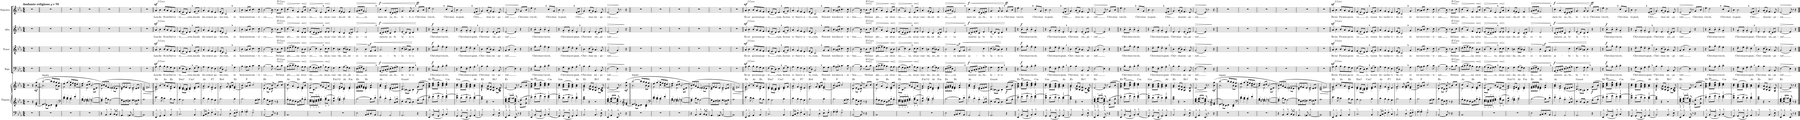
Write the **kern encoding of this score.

**kern	**kern	**kern	**dynam	**harte	**kern	**text	**dynam	**kern	**text	**dynam	**kern	**text	**dynam	**kern	**text	**dynam
*part5	*part5	*part5	*part5	*part5	*part4	*part4	*part4	*part3	*part3	*part3	*part2	*part2	*part2	*part1	*part1	*part1
*staff7	*staff6	*staff5	*staff5/6/7	*	*staff4	*staff4	*staff4	*staff3	*staff3	*staff3	*staff2	*staff2	*staff2	*staff1	*staff1	*staff1
*I"Órgano	*	*	*	*	*I"Bajo	*	*	*I"Tenor	*	*	*I"Alto	*	*	*I"Soprano	*	*
*	*	*	*	*	*I'B.	*	*	*I'T.	*	*	*I'A.	*	*	*I'S.	*	*
*clefF4	*clefG2	*clefG2	*	*	*clefF4	*	*	*clefGv2	*	*	*clefG2	*	*	*clefG2	*	*
*k[b-e-a-]	*k[b-e-a-]	*k[b-e-a-]	*	*	*k[b-e-a-]	*	*	*k[b-e-a-]	*	*	*k[b-e-a-]	*	*	*k[b-e-a-]	*	*
*M4/4	*M4/4	*M4/4	*	*	*M4/4	*	*	*M4/4	*	*	*M4/4	*	*	*M4/4	*	*
*MM70	*MM70	*MM70	*	*	*MM70	*	*	*MM70	*	*	*MM70	*	*	*MM70	*	*
=1	=1	=1	=1	=1	=1	=1	=1	=1	=1	=1	=1	=1	=1	=1	=1	=1
*	*^	*^	*	*	*	*	*	*	*	*	*	*	*	*	*	*
!	!	!	!	!	!	!	!	!	!	!	!	!	!	!	!	!LO:TX:a:B:t=Andante religioso	!	!
1r	2r	2.ryy	2r	2.ryy	.	.	1r	.	.	1r	.	.	1r	.	.	1r	.	.
.	4r	.	4r	.	.	.	.	.	.	.	.	.	.	.	.	.	.	.
!	!	!	!	!	!LO:DY:b	!	!	!	!	!	!	!	!	!	!	!	!	!
.	4g/	[4e-\	(4gg/	[4b-\	mf	.	.	.	.	.	.	.	.	.	.	.	.	.
=2||	=2||	=2||	=2||	=2||	=2||	=2||	=2||	=2||	=2||	=2||	=2||	=2||	=2||	=2||	=2||	=2||	=2||	=2||
!	!	!	!LO:TX:a:t=legato	!	!	!	!	!	!	!	!	!	!	!	!	!	!	!
1r	2.f/	4e-\]	[2bb-/	2.b-\]	.	.	1r	.	.	1r	.	.	1r	.	.	1r	.	.
.	.	8d\L	.	.	.	.	.	.	.	.	.	.	.	.	.	.	.	.
.	.	8c\J	.	.	.	.	.	.	.	.	.	.	.	.	.	.	.	.
.	.	4d\	8bb-/L]	.	.	.	.	.	.	.	.	.	.	.	.	.	.	.
.	.	.	8aa-/	.	.	.	.	.	.	.	.	.	.	.	.	.	.	.
.	4d/	4B-\	8gg/	8b-\L	.	.	.	.	.	.	.	.	.	.	.	.	.	.
.	.	.	8ff/J	8a-\J	.	.	.	.	.	.	.	.	.	.	.	.	.	.
=3	=3	=3	=3	=3	=3	=3	=3	=3	=3	=3	=3	=3	=3	=3	=3	=3	=3	=3
*	*clefF4	*	*	*	*	*	*	*	*	*	*	*	*	*	*	*	*	*
1r	4e-/	4c\	4ee-/	2g\	.	.	1r	.	.	1r	.	.	1r	.	.	1r	.	.
.	4d/	4B-\	[4gg/	.	.	.	.	.	.	.	.	.	.	.	.	.	.	.
.	4c/	2A-\	8gg/L]	4cc\	.	.	.	.	.	.	.	.	.	.	.	.	.	.
.	.	.	8ff/	.	.	.	.	.	.	.	.	.	.	.	.	.	.	.
.	4f/	.	8ee-/	[4b-\	.	.	.	.	.	.	.	.	.	.	.	.	.	.
.	.	.	8dd/J	.	.	.	.	.	.	.	.	.	.	.	.	.	.	.
=4	=4	=4	=4	=4	=4	=4	=4	=4	=4	=4	=4	=4	=4	=4	=4	=4	=4	=4
1r	4B-/	4G\	4ee-/	4b-\]	.	.	1r	.	.	1r	.	.	1r	.	.	1r	.	.
.	4An/	4F#X\	8cc/L	2e-\	.	.	.	.	.	.	.	.	.	.	.	.	.	.
.	.	.	8dd/J	.	.	.	.	.	.	.	.	.	.	.	.	.	.	.
.	[2A-X/	[2Fn\	[2b-/	.	.	.	.	.	.	.	.	.	.	.	.	.	.	.
.	.	.	.	8c\L	.	.	.	.	.	.	.	.	.	.	.	.	.	.
.	.	.	.	8e-\J	.	.	.	.	.	.	.	.	.	.	.	.	.	.
=5	=5	=5	=5	=5	=5	=5	=5	=5	=5	=5	=5	=5	=5	=5	=5	=5	=5	=5
4r	4A-/]	4F\]	8b-/L])	2d\	.	.	1r	.	.	1r	.	.	1r	.	.	1r	.	.
.	.	.	(8cc/	.	.	.	.	.	.	.	.	.	.	.	.	.	.	.
4BB-^^/	8c\L	2.ryy	8a-/	.	.	.	.	.	.	.	.	.	.	.	.	.	.	.
.	8A-\J	.	8f/J	.	.	.	.	.	.	.	.	.	.	.	.	.	.	.
4C^^/	[2G\	.	[2e-/	4e-\	.	.	.	.	.	.	.	.	.	.	.	.	.	.
8C^^/L	.	.	.	8e-\L	.	.	.	.	.	.	.	.	.	.	.	.	.	.
8BB-^^/J	.	.	.	8d\J	.	.	.	.	.	.	.	.	.	.	.	.	.	.
*	*v	*v	*	*	*	*	*	*	*	*	*	*	*	*	*	*	*	*
=6	=6	=6	=6	=6	=6	=6	=6	=6	=6	=6	=6	=6	=6	=6	=6	=6	=6
4.AA-^^/	8G\L]	8e-/L]	2c\	.	.	1r	.	.	1r	.	.	1r	.	.	1r	.	.
.	8E-\	8g/	.	.	.	.	.	.	.	.	.	.	.	.	.	.	.
.	8F\	8f/	.	.	.	.	.	.	.	.	.	.	.	.	.	.	.
8AAn/	8F#X\J	8e-/J	.	.	.	.	.	.	.	.	.	.	.	.	.	.	.
[2BB-^^/	4G\	4e-/	2B-\	.	.	.	.	.	.	.	.	.	.	.	.	.	.
.	8Fn\L	8d/L	.	.	.	.	.	.	.	.	.	.	.	.	.	.	.
.	8G\J	8e-/J	.	.	.	.	.	.	.	.	.	.	.	.	.	.	.
=7	=7	=7	=7	=7	=7	=7	=7	=7	=7	=7	=7	=7	=7	=7	=7	=7	=7
!	!	!	!	!LO:HP:b	!	!	!	!	!	!	!	!	!	!	!	!	!
1BB-]	1A-	2f/	[1B- 1d	<	.	1r	.	.	1r	.	.	1r	.	.	1r	.	.
.	.	2f#X/)	.	.	.	.	.	.	.	.	.	.	.	.	.	.	.
*	*	*v	*v	*	*	*	*	*	*	*	*	*	*	*	*	*	*
.	.	.	[	.	.	.	.	.	.	.	.	.	.	.	.	.
=8||	=8||	=8||	=8||	=8||	=8||	=8||	=8||	=8||	=8||	=8||	=8||	=8||	=8||	=8||	=8||	=8||
*	*	*^	*	*	*	*	*	*	*	*	*	*	*	*	*	*
!	!	!	!	!	!	!	!	!	!	!	!	!	!	!	!LO:TX:a:i:t=I Coro	!	!
!	!	!	!	!	!	!	!	!	!	!	!	!LO:TX:a:i:t=I Coro	!	!	!	!	!
!	!	!	!	!	!	!	!	!	!LO:TX:a:i:t=I Coro	!	!	!	!	!	!	!	!
!	!	!	!	!	!	!LO:TX:a:i:t=I Coro	!	!	!	!	!	!	!	!	!	!	!
!	!	!	!	!	!	!	!LO:LY:b	!LO:DY:a	!	!LO:LY:b	!LO:DY:a	!	!LO:LY:b	!LO:DY:a	!	!LO:LY:b	!LO:DY:a
4EE-^^/	4.e-\	4g/	2.B-\] 2.e-\	.	Eb:maj	4A-\	Lau-	mf	4A-/	Lau-	mf	4a-/	Lau-	mf	4a-/	Lau-	mf
!	!	!	!	!	!	!	!LO:LY:b	!	!	!LO:LY:b	!	!	!LO:LY:b	!	!	!LO:LY:b	!
4GG/	.	[4b-/	.	.	.	4B-\	-da	.	4B-\	-da	.	4b-\	-da	.	4b-\	-da	.
.	8d\	.	.	.	.	.	.	.	.	.	.	.	.	.	.	.	.
!	!	!	!	!	!	!	!LO:LY:b	!	!	!LO:LY:b	!	!	!LO:LY:b	!	!	!LO:LY:b	!
4AA-^^/	4c\	8b-/L]	.	.	Ab:maj	8B-\L	Si-	.	8B-/L	Si-	.	8b-/L	Si-	.	8b-/L	Si-	.
!	!	!	!	!	!	!	!LO:LY:b	!	!	!LO:LY:b	!	!	!LO:LY:b	!	!	!LO:LY:b	!
.	.	8a-/	.	.	.	8A-\	-on	.	8A-/	-on	.	8a-/	-on	.	8a-/	-on	.
!	!	!	!	!	!	!	!LO:LY:b	!	!	!LO:LY:b	!	!	!LO:LY:b	!	!	!LO:LY:b	!
4BB-^^/	8B-\L	8g/	4d\	.	Bb:maj	8G\	Sal-	.	8G/	Sal-	.	8g/	Sal-	.	8g/	Sal-	.
!	!	!	!	!	!	!	!LO:LY:b	!	!	!LO:LY:b	!	!	!LO:LY:b	!	!	!LO:LY:b	!
.	8A-\J	8f/J	.	.	.	8F\J	-va-	.	8F/J	-va-	.	8f/J	-va-	.	8f/J	-va-	.
=9	=9	=9	=9	=9	=9	=9	=9	=9	=9	=9	=9	=9	=9	=9	=9	=9	=9
!	!	!	!	!	!LO:H:kt=m7	!	!LO:LY:b	!	!	!LO:LY:b	!	!	!LO:LY:b	!	!	!LO:LY:b	!
2.C/	4A-\	4f/	4d\	.	D:min7	(4F\	-to	.	(4F/	-to	.	(4f/	-to	.	(4f/	-to	.
.	2G\	8e-/L	8c\L	.	.	8E-\L	.	.	8E-/L	.	.	8e-/L	.	.	8e-/L	.	.
.	.	8d/J	8Bn\J	.	.	8D\J)	.	.	8D/J)	.	.	8d/J)	.	.	8d/J)	.	.
!	!	!	!	!	!LO:H:kt=m7	!	!LO:LY:b	!	!	!LO:LY:b	!	!	!LO:LY:b	!	!	!LO:LY:b	!
.	.	4e-/	4c\	.	C:min7	4E-,\	rem,	.	4E-,/	rem,	.	4e-,/	rem,	.	4e-,/	rem,	.
!	!	!	!	!	!	!	!LO:LY:b	!	!	!LO:LY:b	!	!	!LO:LY:b	!	!	!LO:LY:b	!
4BB-^^/	4B-\	8f/L	4d\	.	.	(8F\L	lau-	.	(8F/L	lau-	.	(8f/L	lau-	.	(8f/L	lau-	.
!	!	!	!	!	!	!	!LO:LY:b	!	!	!LO:LY:b	!	!	!LO:LY:b	!	!	!LO:LY:b	!
.	.	8g/J	.	.	.	8G\J)	-da	.	8G/J)	-da	.	8g/J)	-da	.	8g/J)	-da	.
=10	=10	=10	=10	=10	=10	=10	=10	=10	=10	=10	=10	=10	=10	=10	=10	=10	=10
!	!	!	!	!	!	!	!LO:LY:b	!	!	!LO:LY:b	!	!	!LO:LY:b	!	!	!LO:LY:b	!
8AA-^^/L	4c\	4a-/	2e-\	.	Ab:maj	4A-\	du-	.	4A-/	du-	.	4a-/	du-	.	4a-/	du-	.
8C/J	.	.	.	.	.	.	.	.	.	.	.	.	.	.	.	.	.
!	!	!	!	!	!	!	!LO:LY:b	!	!	!LO:LY:b	!	!	!LO:LY:b	!	!	!LO:LY:b	!
4E-^^\	4B-\	4g/	.	.	.	4G\	-cem	.	4G/	-cem	.	4g/	-cem	.	4g/	-cem	.
!	!	!	!	!	!LO:H:kt=7	!	!LO:LY:b	!	!	!LO:LY:b	!	!	!LO:LY:b	!	!	!LO:LY:b	!
4F\	4A-\	4f/	2c\	.	F:7	4F\	et	.	4F/	et	.	4f/	et	.	4f/	et	.
!	!	!	!	!	!	!	!LO:LY:b	!	!	!LO:LY:b	!	!	!LO:LY:b	!	!	!LO:LY:b	!
4C/	4G\	4e-/	.	.	.	4E-\	pa-	.	4E-/	pa-	.	4e-/	pa-	.	4e-/	pa-	.
=11	=11	=11	=11	=11	=11	=11	=11	=11	=11	=11	=11	=11	=11	=11	=11	=11	=11
!	!	!	!	!	!LO:H:kt=6	!	!LO:LY:b	!	!	!LO:LY:b	!	!	!LO:LY:b	!	!	!LO:LY:b	!
2BB-^^/	2.B-\	4.g/	2d\	.	Bb:maj6	(8F\L	-sto	.	(8F/L	-sto	.	(8f/L	-sto	.	(8f/L	-sto	.
.	.	.	.	.	.	8D\J)	.	.	8D/J)	.	.	8d/J)	.	.	8d/J)	.	.
!	!	!	!	!	!	!	!LO:LY:b	!	!	!LO:LY:b	!	!	!LO:LY:b	!	!	!LO:LY:b	!
.	.	.	.	.	.	2BB-,/	rem,	.	2BB-,/	rem,	.	2B-,/	rem,	.	2B-,/	rem,	.
.	.	8g/	.	.	.	.	.	.	.	.	.	.	.	.	.	.	.
4D^^\	.	8a-/L	4f\	.	.	.	.	.	.	.	.	.	.	.	.	.	.
.	.	8b-/J	.	.	.	.	.	.	.	.	.	.	.	.	.	.	.
!	!	!	!	!	!	!	!LO:LY:b	!	!	!LO:LY:b	!	!	!LO:LY:b	!	!	!LO:LY:b	!
8E-^^\L	4B-\	4g/	[4e-\	.	Eb:maj	4G\	in	.	4G/	in	.	4g/	in	.	4g/	in	.
8F^^\J	.	.	.	.	.	.	.	.	.	.	.	.	.	.	.	.	.
=12	=12	=12	=12	=12	=12	=12	=12	=12	=12	=12	=12	=12	=12	=12	=12	=12	=12
!	!	!	!	!	!	!	!LO:LY:b	!	!	!LO:LY:b	!	!	!LO:LY:b	!	!	!LO:LY:b	!
4G\	2.B-\	4b-/	1e-]	.	.	4B-\	hym-	.	4B-\	hym-	.	4b-\	hym-	.	4b-\	hym-	.
!	!	!	!	!	!	!	!LO:LY:b	!	!	!LO:LY:b	!	!	!LO:LY:b	!	!	!LO:LY:b	!
4G-X^^\	.	8an/L	.	.	F:maj	8An\L	-nis	.	8An/L	-nis	.	8an/L	-nis	.	8an/L	-nis	.
!	!	!	!	!	!	!	!LO:LY:b	!	!	!LO:LY:b	!	!	!LO:LY:b	!	!	!LO:LY:b	!
.	.	8b-/J	.	.	.	8B-\J	et	.	8B-/J	et	.	8b-/J	et	.	8b-/J	et	.
!	!	!	!	!	!	!	!LO:LY:b	!	!	!LO:LY:b	!	!	!LO:LY:b	!	!	!LO:LY:b	!
2F^^\	.	2cc/	.	.	.	4.c\	can-	.	4.c\	can-	.	4.cc\	can-	.	4.cc\	can-	.
.	8G\L	.	.	.	.	.	.	.	.	.	.	.	.	.	.	.	.
!	!	!	!	!	!	!	!LO:LY:b	!	!	!LO:LY:b	!	!	!LO:LY:b	!	!	!LO:LY:b	!
.	8An\J	.	.	.	.	8c\	-ti-	.	8c\	-ti-	.	8cc\	-ti-	.	8cc\	-ti-	.
=13	=13	=13	=13	=13	=13	=13	=13	=13	=13	=13	=13	=13	=13	=13	=13	=13	=13
!	!	!	!	!	!	!	!LO:LY:b	!	!	!LO:LY:b	!	!	!LO:LY:b	!	!	!LO:LY:b	!
[2BB-^^/	4B-\	[2b-/	4d\	.	Bb:maj	[2B-\	-cis.	.	[2B-\	-cis.	.	[2b-\	-cis.	.	[2b-\	-cis.	.
.	8G\L	.	8e-\L	.	.	.	.	.	.	.	.	.	.	.	.	.	.
.	8E-\J	.	8c\J	.	.	.	.	.	.	.	.	.	.	.	.	.	.
8BB-/]	8F\	8b-/]	8d\	.	.	8B-\]	.	.	8B-\]	.	.	8b-\]	.	.	8b-\]	.	.
8r	8r	8r	8r	.	.	8r	.	.	8r	.	.	8r	.	.	8r	.	.
!	!	!	!	!	!	!	!	!	!	!	!	!	!	!	!LO:TX:a:i:t=II Coro	!	!
!	!	!	!	!	!	!	!	!	!	!	!	!LO:TX:a:i:t=II Coro	!	!	!	!	!
!	!	!	!	!	!	!	!	!	!LO:TX:a:i:t=II Coro	!	!	!	!	!	!	!	!
!	!	!	!	!	!	!LO:TX:a:i:t=II Coro	!	!	!	!	!	!	!	!	!	!	!
!	!	!	!	!	!	!	!LO:LY:b	!LO:HP:b	!	!LO:LY:b	!LO:HP:b	!	!LO:LY:b	!LO:HP:b	!	!LO:LY:b	!LO:HP:b
4r	4r	8b-/L	4b-\	.	.	8B-\L	Sit	<	8B-\L	Sit	<	8b-\L	Sit	<	8b-\L	Sit	<
!	!	!	!	!	!	!	!LO:LY:b	!	!	!LO:LY:b	!	!	!LO:LY:b	!	!	!LO:LY:b	!
.	.	8cc/J	.	.	.	8c\J	laus	.	8c\J	laus	.	8cc\J	laus	.	8cc\J	laus	.
*	*	*v	*v	*	*	*	*	*	*	*	*	*	*	*	*	*	*
.	.	.	.	.	.	.	[	.	.	[	.	.	[	.	.	[
=14||	=14||	=14||	=14||	=14||	=14||	=14||	=14||	=14||	=14||	=14||	=14||	=14||	=14||	=14||	=14||	=14||
*	*	*^	*	*	*	*	*	*	*	*	*	*	*	*	*	*
!	!	!	!	!	!	!	!LO:LY:b	!LO:HP:b	!	!LO:LY:b	!LO:HP:b	!	!LO:LY:b	!LO:HP:b	!	!LO:LY:b	!LO:HP:b
1BB-	8A-\L	(4cc/	2d\	.	Ab:maj	(8B-\L	ple	>	(8d\L	ple	>	(4cc\	ple	>	(4cc\	ple	>
.	8G\	.	.	.	.	8c\	.	.	8e-\	.	.	.	.	.	.	.	.
.	8F\	4a-/	.	.	.	8d\	.	.	8f\	.	.	4a-/)	.	.	4a-/)	.	.
.	8E-\J	.	.	.	.	8c\J)	.	.	8e-\J)	.	.	.	.	.	.	.	.
!	!	!	!	!	!	!	!LO:LY:b	!	!	!LO:LY:b	!	!	!LO:LY:b	!	!	!LO:LY:b	!
.	8D\L	4f/)	4f\	.	Bb:maj	4B-\	na	.	4d\	na	.	4f/	na	.	4f/	na	.
.	8F\	.	.	.	.	.	.	.	.	.	.	.	.	.	.	.	.
!	!	!	!	!	!	!	!LO:LY:b	!LO:HP:n=1:b	!	!LO:LY:b	!LO:HP:n=1:b	!	!LO:LY:b	!LO:HP:n=1:b	!	!LO:LY:b	!LO:HP:n=1:b
.	8B-\	8f/L	4d\	.	.	8A-\L	sit	] <	8B-\L	sit	] <	8d/L	sit	] <	8f/L	sit	] <
!	!	!	!	!	!	!	!LO:LY:b	!	!	!LO:LY:b	!	!	!LO:LY:b	!	!	!LO:LY:b	!
.	8A-\J	8b-/J	.	.	.	8A-\J	so-	.	8B-\J	so-	.	8d/J	so-	.	8b-/J	so-	.
*	*	*v	*v	*	*	*	*	*	*	*	*	*	*	*	*	*	*
.	.	.	.	.	.	.	[	.	.	[	.	.	[	.	.	[
=15	=15	=15	=15	=15	=15	=15	=15	=15	=15	=15	=15	=15	=15	=15	=15	=15
*	*^	*^	*	*	*	*	*	*	*	*	*	*	*	*	*	*
!	!	!	!	!	!	!	!	!LO:LY:b	!LO:HP:b	!	!LO:LY:b	!LO:HP:b	!	!LO:LY:b	!LO:HP:b	!	!LO:LY:b	!LO:HP:b
1r	8G/L	8E-\L	[2b-/	8e-\L	.	Eb:maj	(8A-\L	-no	>	(4B-\	-no	>	(8e-/L	-no	>	(4b-\	-no	>
.	8F#X/	8D\	.	8B-\J	.	.	8G\	.	.	.	.	.	8d/	.	.	.	.	.
.	8G/	8E-\	.	2e-\	.	.	8F\	.	.	4c\)	.	.	8c/	.	.	4g/)	.	.
.	8A-/J	8F#\J	.	.	.	.	8G\J)	.	.	.	.	.	8d/J)	.	.	.	.	.
!	!	!	!	!	!	!	!	!LO:LY:b	!	!	!LO:LY:b	!	!	!LO:LY:b	!	!	!LO:LY:b	!
.	4B-/	4G\	8b-/L]	.	.	.	4A-,\	ra,	.	4B-,\	ra,	.	4e-,/	ra,	.	4e-,/	ra,	.
.	.	.	8g/	.	.	.	.	.	.	.	.	.	.	.	.	.	.	.
!	!	!	!	!	!	!	!	!LO:LY:b	!LO:HP:n=1:b	!	!LO:LY:b	!LO:HP:n=1:b	!	!LO:LY:b	!LO:HP:n=1:b	!	!LO:LY:b	!LO:HP:n=1:b
.	4c/	8A-\L	8e-/	[4e-\	.	.	8A-\L	sit	] <	8c\L	sit	] <	8e-/L	sit	] <	8e-/L	sit	] <
!	!	!	!	!	!	!	!	!LO:LY:b	!	!	!LO:LY:b	!	!	!LO:LY:b	!	!	!LO:LY:b	!
.	.	8G\J	8a-/J	.	.	.	8G\J	ju-	.	8c\J	ju-	.	8e-/J	ju-	.	8a-/J	ju-	.
*	*v	*v	*	*	*	*	*	*	*	*	*	*	*	*	*	*	*	*
*	*	*v	*v	*	*	*	*	*	*	*	*	*	*	*	*	*	*
.	.	.	.	.	.	.	[	.	.	[	.	.	[	.	.	[
=16	=16	=16	=16	=16	=16	=16	=16	=16	=16	=16	=16	=16	=16	=16	=16	=16
*	*^	*^	*	*	*	*	*	*	*	*	*	*	*	*	*	*
!	!	!	!	!	!	!LO:H:kt=m7	!	!LO:LY:b	!	!	!LO:LY:b	!	!	!LO:LY:b	!	!	!LO:LY:b	!
1r	4c/	4F\	4a-/	4e-\]	.	F:min7	4F\	-cun-	.	4c\	-cun-	.	4e-/	-cun-	.	4a-/	-cun-	.
!	!	!	!	!	!	!	!	!LO:LY:b	!	!	!LO:LY:b	!	!	!LO:LY:b	!	!	!LO:LY:b	!
.	4Bn/	4G\	8g/L	4d\	.	G:maj	4G\	-da,	.	4Bn\	-da,	.	4d/	-da,	.	(8g/L	-da,	.
.	.	.	8f/J	.	.	.	.	.	.	.	.	.	.	.	.	8f/J)	.	.
!	!	!	!	!	!	!	!	!LO:LY:b	!	!	!LO:LY:b	!	!	!LO:LY:b	!	!	!LO:LY:b	!
.	2c/	2A-\	4e-/	4c\	.	Ab:maj	(8A-\L	sit	.	(8c\L	sit	.	4c/	sit	.	4e-/	sit	.
.	.	.	.	.	.	.	8G\J)	.	.	8B-X\J)	.	.	.	.	.	.	.	.
!	!	!	!	!	!	!LO:H:kt=m	!	!LO:LY:b	!	!	!LO:LY:b	!	!	!LO:LY:b	!	!	!LO:LY:b	!
.	.	.	4f/	4d\	.	F:min	4F\	de-	.	4A-/	de-	.	(8c/L	de	.	4f/	de-	.
.	.	.	.	.	.	.	.	.	.	.	.	.	8d/J)	.	.	.	.	.
*	*v	*v	*	*	*	*	*	*	*	*	*	*	*	*	*	*	*	*
=17	=17	=17	=17	=17	=17	=17	=17	=17	=17	=17	=17	=17	=17	=17	=17	=17	=17
!	!	!	!	!	!	!	!LO:LY:b	!LO:HP:b	!	!LO:LY:b	!LO:HP:b	!	!LO:LY:b	!LO:HP:b	!	!LO:LY:b	!LO:HP:b
2E-\	[2.B-\	8g/L	8e-\L	.	Eb:maj	(8E-\L	-co	>	2B-\	-co-	>	2e-/	co-	>	(8g/L	-co	>
.	.	8a-/	8f\	.	.	8F\	.	.	.	.	.	.	.	.	8a-/	.	.
.	.	8b-/	8g\	.	.	8G\	.	.	.	.	.	.	.	.	8b-/	.	.
.	.	8g/J	8e-\J	.	.	8E-\J)	.	.	.	.	.	.	.	.	8g/J)	.	.
!	!	!	!	!	!	!	!LO:LY:b	!	!	!LO:LY:b	!	!	!LO:LY:b	!	!	!LO:LY:b	!
8BB-/L	.	4f/	4d\	.	Bb:maj	2BB-,/	ra	.	4B-,\	-ra	.	2d,/	-ra	.	2f,/	ra	.
8C/	.	.	.	.	.	.	.	.	.	.	.	.	.	.	.	.	.
!	!	!	!	!	!	!	!	!	!	!LO:LY:b	!LO:DY:n=1:a	!	!	!	!	!	!
8D/	8B-\L]	4b-/	4f\	.	.	.	.	.	8F/L	men-	] f	.	.	.	.	.	.
!	!	!	!	!	!	!	!	!	!	!LO:LY:b	!LO:HP:b	!	!	!	!	!	!
8BB-/J	8d\J	.	.	.	.	.	.	.	8G/J	-tis	<	.	.	.	.	.	.
*	*	*v	*v	*	*	*	*	*	*	*	*	*	*	*	*	*	*
.	.	.	.	.	.	.	]	.	.	.	.	.	]	.	.	]
=18	=18	=18	=18	=18	=18	=18	=18	=18	=18	=18	=18	=18	=18	=18	=18	=18
*	*	*^	*	*	*	*	*	*	*	*	*	*	*	*	*	*
!	!	!	!	!	!	!	!LO:LY:b	!LO:HP:b	!	!LO:LY:b	!	!	!LO:LY:b	!LO:HP:b	!	!LO:LY:b	!LO:HP:b
!	!	!	!	!	!	!	!	!LO:DY:n=1:a	!	!	!	!	!	!LO:DY:n=1:a	!	!	!LO:DY:n=1:a
2AA-/	4e-\	4cc/	4a-\	.	Ab:maj	(8AA-/L	men	< f	2.A-/	ju-	.	(8c/L	men	< f	4cc\	men-	< f
.	.	.	.	.	.	8BB-/)	.	.	.	.	.	8d/)	.	.	.	.	.
!	!	!	!	!	!	!	!LO:LY:b	!	!	!	!	!	!LO:LY:b	!	!	!LO:LY:b	!
.	4c\	4a-/	4e-\	.	.	(8C/	tis	.	.	.	.	(8e-/	tis	.	4a-/	-tis	.
.	.	.	.	.	.	8D/J)	.	.	.	.	.	8f/J)	.	.	.	.	.
!	!	!	!	!	!	!	!LO:LY:b	!	!	!	!	!	!LO:LY:b	!	!	!LO:LY:b	!
2AA-/	4A-\	8e-/L	[2c\	.	.	(8E-\L	ju	.	.	.	.	4c/	ju	.	(8e-/L	ju	.
.	.	8d/	.	.	.	8F\)	.	.	.	.	.	.	.	.	8d/)	.	.
!	!	!	!	!	!	!	!LO:LY:b	!	!	!LO:LY:b	!	!	!LO:LY:b	!	!	!LO:LY:b	!
.	8C/L	8e-/	.	.	.	(8G\	bi	.	4c\	-bi-	.	4e-/	bi	.	(8e-/	bi	.
.	8D/J	8f/J	.	.	.	8A-\J)	.	.	.	.	.	.	.	.	8f/J)	.	.
=19	=19	=19	=19	=19	=19	=19	=19	=19	=19	=19	=19	=19	=19	=19	=19	=19	=19
!	!	!	!	!	!LO:H:kt=4	!	!LO:LY:b	!	!	!LO:LY:b	!	!	!LO:LY:b	!	!	!LO:LY:b	!
2.AA-/	4E-\	2.g/	4c\]	.	G:sus4	4.G\	la-	.	(4c\	-la-	.	(4e-/	la-	.	4.g/	la-	.
.	8D/L	.	8Bn\L	.	.	.	.	.	8Bn/L)	.	.	8d/L)	.	.	.	.	.
!	!	!	!	!	!	!	!LO:LY:b	!	!	!LO:LY:b	!	!	!LO:LY:b	!	!	!LO:LY:b	!
.	8C/J	.	8An\J	.	.	8G\	-ti-	.	8An/J	-ti-	.	8c/J	-ti-	.	8g/	-ti-	.
!	!	!	!	!	!	!	!LO:LY:b	!	!	!LO:LY:b	!	!	!LO:LY:b	!	!	!LO:LY:b	!
.	4D\	.	4B\	.	.	4G,\	-o.	.	4B\	-o.	.	4d/	-o.	.	4g,/	-o.	.
!	!	!	!	!LO:DY:b	!	!	!	!	!	!	!	!	!	!	!	!LO:LY:b	!LO:DY:n=1:a
4r	8G\L	(8g/L	8g\L	f	.	4r	.	[	4r	.	[	4r	.	[	8g/L	Chri-	[ ff
!	!	!	!	!	!	!	!	!	!	!	!	!	!	!	!	!LO:LY:b	!
.	8A-\J	8b-/J	8b-\J	.	.	.	.	.	.	.	.	.	.	.	8b-/J	-stus	.
=20||	=20||	=20||	=20||	=20||	=20||	=20||	=20||	=20||	=20||	=20||	=20||	=20||	=20||	=20||	=20||	=20||	=20||
!	!	!	!	!	!	!	!	!	!	!	!	!	!	!	!	!LO:LY:b	!
*	*	*v	*v	*	*	*	*	*	*	*	*	*	*	*	*	*	*
4EE-^^/	4e-\	4g\ 4b-\ 4ee-\)	.	Eb:maj	4r	.	.	4r	.	.	4r	.	.	4ee-\	vin-	.
!	!	!	!	!	!	!LO:LY:b	!LO:DY:a	!	!LO:LY:b	!LO:DY:a	!	!LO:LY:b	!LO:DY:a	!	!LO:LY:b	!
8BB-'^^/L	8f'\L	(8b-\' 8dd\' 8ff\'L	.	Bb:maj	8B-~\L	Chri-	f	8f~\L	Chri-	f	8b-~\L	Chri-	f	2dd,\	-cit,	.
!	!	!	!	!	!	!LO:LY:b	!	!	!LO:LY:b	!	!	!LO:LY:b	!	!	!	!
8GG'^^/J	8g'\J	8b-\' 8dd\' 8gg\'J	.	.	8A-~\J	-stus	.	8g~\J	-stus	.	8b-~\J	-stus	.	.	.	.
!	!	!	!	!	!	!LO:LY:b	!	!	!LO:LY:b	!	!	!LO:LY:b	!	!	!	!
4BB-'^^/	4f'\	4b-\' 4dd\' 4ff\')	.	.	4B-~\	vin-	.	4f~\	vin-	.	4b-~\	vin-	.	.	.	.
!	!	!	!	!LO:H:kt=m	!	!LO:LY:b	!	!	!LO:LY:b	!	!	!LO:LY:b	!	!	!LO:LY:b	!
4C^^/	4e-\^^ [4g\^^	4cc\^^ 4ee-\^^	.	C:min	4c~\	-cit,	.	4e-~\	-cit,	.	4g~/	-cit,	.	8cc/L	Chri-	.
!	!	!	!	!	!	!	!	!	!	!	!	!	!	!	!LO:LY:b	!
.	.	.	.	.	.	.	.	.	.	.	.	.	.	8g/J	-stus	.
=21	=21	=21	=21	=21	=21	=21	=21	=21	=21	=21	=21	=21	=21	=21	=21	=21
!	!	!	!	!LO:H:kt=m	!	!	!	!	!	!	!	!	!	!	!LO:LY:b	!
4GG^^/	4d\ 4g\]	4b-\ 4dd\	.	G:min	4r	.	.	4r	.	.	4r	.	.	4b-\	re-	.
!	!	!	!	!	!	!LO:LY:b	!	!	!LO:LY:b	!	!	!LO:LY:b	!	!	!LO:LY:b	!
8GG'^^/L	8d'\L	(8g\' 8b-\' 8dd\'L	.	.	8G~\L	Chri-	.	8d~\L	Chri-	.	8g~/L	Chri-	.	2b-,\	-gnat,	.
!	!	!	!	!	!	!LO:LY:b	!	!	!LO:LY:b	!	!	!LO:LY:b	!	!	!	!
8EE-'^^/J	8e-'\J	8g\' 8b-\' 8ee-\'J	.	.	8E-~\J	-stus	.	8e-~\J	-stus	.	8g~/J	-stus	.	.	.	.
!	!	!	!	!	!	!LO:LY:b	!	!	!LO:LY:b	!	!	!LO:LY:b	!	!	!	!
4GG'^^/	4d'\	4g\' 4b-\' 4dd\')	.	.	4G~\	re-	.	4d~\	re-	.	4g~/	re-	.	.	.	.
!	!	!	!	!	!	!LO:LY:b	!	!	!LO:LY:b	!	!	!LO:LY:b	!	!	!LO:LY:b	!
4AA-^^/	4c\ [4e-\	4a-\ 4cc\	.	Ab:maj	4A-~,\	-gnat,	.	4c~,\	-gnat,	.	4e-~,/	-gnat,	.	(8e-/L	Chri	.
.	.	.	.	.	.	.	.	.	.	.	.	.	.	8f/J	.	.
=22	=22	=22	=22	=22	=22	=22	=22	=22	=22	=22	=22	=22	=22	=22	=22	=22
*	*	*^	*	*	*	*	*	*	*	*	*	*	*	*	*	*
!	!	!	!	!	!	!	!LO:LY:b	!	!	!LO:LY:b	!	!	!LO:LY:b	!	!	!	!
2BB-^^/	4B-\ 4e-\]	4g/ 4b-/	4r	.	Eb:maj	4B-\	Chri-	.	4B-\	Chri-	.	4e-/	Chri-	.	4g/)	.	.
!	!	!	!	!	!	!	!LO:LY:b	!	!	!LO:LY:b	!	!	!LO:LY:b	!	!	!LO:LY:b	!
.	4r	8c/ 8a-/L	2e-\	.	.	4B-\	-stus	.	(8c\L	-stus	.	4e-/	-stus	.	(8a-/L	stus	.
.	.	8B-/ 8g/J	.	.	.	.	.	.	8B-\J)	.	.	.	.	.	8g/J)	.	.
!	!	!	!	!	!LO:H:kt=7	!	!LO:LY:b	!	!	!LO:LY:b	!	!	!LO:LY:b	!	!	!LO:LY:b	!
4.BB-^^/	2r	4.A-/ 4.f/	.	.	Bb:7	4.BB-/	im-	.	4.A-/	im-	.	(4e-/	im	.	4.f/	im-	.
.	.	.	8d\L	.	.	.	.	.	.	.	.	8d/L)	.	.	.	.	.
!	!	!	!	!	!	!	!LO:LY:b	!	!	!LO:LY:b	!	!	!LO:LY:b	!	!	!LO:LY:b	!
8E-^^\	.	8G/ 8e-/	8B-\J	.	.	8BB-/	-pe-	.	8G/	-pe-	.	8e-/J	-pe-	.	8e-/	-pe-	.
=23	=23	=23	=23	=23	=23	=23	=23	=23	=23	=23	=23	=23	=23	=23	=23	=23	=23
*	*^	*	*	*	*	*	*	*	*	*	*	*	*	*	*	*	*
!	!	!	!	!	!	!	!	!LO:LY:b	!	!	!LO:LY:b	!	!	!LO:LY:b	!	!	!LO:LY:b	!LO:HP:b
*	*	*	*v	*v	*	*	*	*	*	*	*	*	*	*	*	*	*	*
4EE-^^/	4B-/	[4E-\ 4G\	[2e-/	.	Eb:maj	[2E-\	-rat!	.	(4G/	-rat!	.	[2e-/	-rat!	.	(2e-/	-rat!	>
4AA-^^/	8c/L	4E-\_ 4A-\	.	.	.	.	.	.	4A-/	.	.	.	.	.	.	.	.
.	8c-X/J	.	.	.	.	.	.	.	.	.	.	.	.	.	.	.	.
8EE-^^/	8B-/	8E-\] 8G\	8e-/]	.	.	4E-\]	.	.	4B-\)	.	.	4e-/]	.	.	8e-/)	.	.
8r	8r	4.ryy	8r	.	.	.	.	.	.	.	.	.	.	.	8r	.	.
!	!	!	!	!	!	!	!	!	!	!	!	!	!	!	!	!LO:LY:b	!
4r	8GG\ 8G\L	.	(8g/L	.	.	4r	.	.	4r	.	.	4r	.	.	8g/L	Chri-	]
!	!	!	!	!	!	!	!	!	!	!	!	!	!	!	!	!LO:LY:b	!
.	8BB-\ 8B-\J	.	8b-/J	.	.	.	.	.	.	.	.	.	.	.	8b-/J	-stus	.
*	*v	*v	*	*	*	*	*	*	*	*	*	*	*	*	*	*	*
=24	=24	=24	=24	=24	=24	=24	=24	=24	=24	=24	=24	=24	=24	=24	=24	=24
!	!	!	!	!	!	!	!	!	!	!	!	!	!	!	!LO:LY:b	!
4EE-^^/	4e-\	4g\ 4b-\ 4ee-\)	.	Eb:maj	4r	.	.	4r	.	.	4r	.	.	4ee-\	vin-	.
!	!	!	!	!	!	!LO:LY:b	!	!	!LO:LY:b	!	!	!LO:LY:b	!	!	!LO:LY:b	!
8BB-'^^/L	8f'\L	(8b-\' 8dd\' 8ff\'L	.	Bb:maj	8B-~\L	Chri-	.	8f~\L	Chri-	.	8b-~\L	Chri-	.	2dd,\	-cit,	.
!	!	!	!	!	!	!LO:LY:b	!	!	!LO:LY:b	!	!	!LO:LY:b	!	!	!	!
8GG'^^/J	8g'\J	8b-\' 8dd\' 8gg\'J	.	.	8A-~\J	-stus	.	8g~\J	-stus	.	8b-~\J	-stus	.	.	.	.
!	!	!	!	!	!	!LO:LY:b	!	!	!LO:LY:b	!	!	!LO:LY:b	!	!	!	!
4BB-'^^/	4f'\	4b-\' 4dd\' 4ff\')	.	.	4B-~\	vin-	.	4f~\	vin-	.	4b-~\	vin-	.	.	.	.
!	!	!	!	!LO:H:kt=m	!	!LO:LY:b	!	!	!LO:LY:b	!	!	!LO:LY:b	!	!	!LO:LY:b	!
4C^^/	4e-\ [4g\	4cc\ 4ee-\	.	C:min	4c~\	-cit,	.	4e-~\	-cit,	.	4g~/	-cit,	.	8cc/L	Chri-	.
!	!	!	!	!	!	!	!	!	!	!	!	!	!	!	!LO:LY:b	!
.	.	.	.	.	.	.	.	.	.	.	.	.	.	8g/J	-stus	.
=25	=25	=25	=25	=25	=25	=25	=25	=25	=25	=25	=25	=25	=25	=25	=25	=25
!	!	!	!	!LO:H:kt=m	!	!	!	!	!	!	!	!	!	!	!LO:LY:b	!
4GG^^/	4d\ 4g\]	4b-\ 4dd\	.	G:min	4r	.	.	4r	.	.	4r	.	.	4b-\	re-	.
!	!	!	!	!	!	!LO:LY:b	!	!	!LO:LY:b	!	!	!LO:LY:b	!	!	!LO:LY:b	!
8GG'^^/L	8d'\L	(8g\' 8b-\' 8dd\'L	.	.	8G~\L	Chri-	.	8d~\L	Chri-	.	8g~/L	Chri-	.	2b-,\	-gnat,	.
!	!	!	!	!	!	!LO:LY:b	!	!	!LO:LY:b	!	!	!LO:LY:b	!	!	!	!
8EE-'^^/J	8e-'\J	8g\' 8b-\' 8ee-\'J	.	.	8E-~\J	-stus	.	8e-~\J	-stus	.	8g~/J	-stus	.	.	.	.
!	!	!	!	!	!	!LO:LY:b	!	!	!LO:LY:b	!	!	!LO:LY:b	!	!	!	!
4GG'^^/	4d'\	4g\' 4b-\' 4dd\')	.	.	4G~\	re-	.	4d~\	re-	.	4g~/	re-	.	.	.	.
!	!	!	!	!	!	!LO:LY:b	!	!	!LO:LY:b	!	!	!LO:LY:b	!	!	!LO:LY:b	!
4AA-^^/	4c\ 4e-\	4a-\ 4cc\	.	Ab:maj	4A-~,\	-gnat,	.	4c~,\	-gnat,	.	4e-~,/	-gnat,	.	(8e-/L	Chri	.
.	.	.	.	.	.	.	.	.	.	.	.	.	.	8f/J	.	.
=26	=26	=26	=26	=26	=26	=26	=26	=26	=26	=26	=26	=26	=26	=26	=26	=26
*	*	*^	*	*	*	*	*	*	*	*	*	*	*	*	*	*
!	!	!	!	!	!	!	!LO:LY:b	!	!	!LO:LY:b	!	!	!LO:LY:b	!	!	!	!
2BB-^^/	4B-\ 4e-\	4g/ 4b-/	4r	.	Eb:maj	4B-\	Chri-	.	4B-\	Chri-	.	4e-/	Chri-	.	4g/)	.	.
!	!	!	!	!	!	!	!LO:LY:b	!	!	!LO:LY:b	!	!	!LO:LY:b	!	!	!LO:LY:b	!
.	4r	8c/ 8a-/L	2e-\	.	.	4B-\	-stus	.	(8c\L	-stus	.	4e-/	-stus	.	(8a-/L	stus	.
.	.	8B-/ 8g/J	.	.	.	.	.	.	8B-\J)	.	.	.	.	.	8g/J)	.	.
!	!	!	!	!	!LO:H:kt=7	!	!LO:LY:b	!	!	!LO:LY:b	!	!	!LO:LY:b	!	!	!LO:LY:b	!
4.BB-^^/	2r	4.A-/ 4.f/	.	.	Bb:7	4.BB-/	im-	.	4.A-/	im-	.	(4e-/	im	.	4.f/	im-	.
.	.	.	8d\L	.	.	.	.	.	.	.	.	8d/L)	.	.	.	.	.
!	!	!	!	!	!	!	!LO:LY:b	!	!	!LO:LY:b	!	!	!LO:LY:b	!	!	!LO:LY:b	!
8E-^^\	.	8G/ 8e-/	8B-\J	.	.	8BB-/	-pe-	.	8G/	-pe-	.	8e-/J	-pe-	.	8e-/	-pe-	.
=27	=27	=27	=27	=27	=27	=27	=27	=27	=27	=27	=27	=27	=27	=27	=27	=27	=27
*	*^	*	*	*	*	*	*	*	*	*	*	*	*	*	*	*	*
!	!	!	!	!	!LO:HP:b	!	!	!LO:LY:b	!LO:HP:b	!	!LO:LY:b	!LO:HP:b	!	!LO:LY:b	!LO:HP:b	!	!LO:LY:b	!LO:HP:b
*	*	*	*v	*v	*	*	*	*	*	*	*	*	*	*	*	*	*	*
4EE-^^/	4B-/	[4E-\ 4G\	[2e-/	>	Eb:maj	[2E-\	-rat!	>	(2G/	-rat!	>	[2e-/	-rat!	>	[2e-/	-rat.	>
4AA-^^/	8c/L	4E-\_ 4A-\	.	.	.	.	.	.	.	.	.	.	.	.	.	.	.
.	8c-X/J	.	.	.	.	.	.	.	.	.	.	.	.	.	.	.	.
8EE-^^/	8B-/	8E-\] 8G\	8e-/]	.	.	4E-\]	.	.	4G/)	.	.	4e-/]	.	.	8e-/]	.	.
8r	8r	4.ryy	8r	]	.	.	.	.	.	.	.	.	.	.	8r	.	]
*	*clefG2	*	*	*	*	*	*	*	*	*	*	*	*	*	*	*	*
!	!	!	!	!LO:DY:b	!	!	!	!	!	!	!	!	!	!	!	!	!
4r	[4e-/ 4g/	.	(4b-\ 4gg\	mf	.	4r	.	]	4r	.	]	4r	.	]	4r	.	.
=28||	=28||	=28||	=28||	=28||	=28||	=28||	=28||	=28||	=28||	=28||	=28||	=28||	=28||	=28||	=28||	=28||	=28||
*	*	*	*^	*	*	*	*	*	*	*	*	*	*	*	*	*	*
!	!	!	!LO:TX:a:t=legato	!	!	!	!	!	!	!	!	!	!	!	!	!	!	!
1r	2.f/	4e-\]	[2bb-/	2.b-\	.	.	1r	.	.	1r	.	.	1r	.	.	1r	.	.
.	.	8d\L	.	.	.	.	.	.	.	.	.	.	.	.	.	.	.	.
.	.	8c\J	.	.	.	.	.	.	.	.	.	.	.	.	.	.	.	.
.	.	4d\	8bb-/L]	.	.	.	.	.	.	.	.	.	.	.	.	.	.	.
.	.	.	8aa-/	.	.	.	.	.	.	.	.	.	.	.	.	.	.	.
.	4d/	4B-\	8gg/	8b-\L	.	.	.	.	.	.	.	.	.	.	.	.	.	.
.	.	.	8ff/J	8a-\J	.	.	.	.	.	.	.	.	.	.	.	.	.	.
=29	=29	=29	=29	=29	=29	=29	=29	=29	=29	=29	=29	=29	=29	=29	=29	=29	=29	=29
*	*clefF4	*	*	*	*	*	*	*	*	*	*	*	*	*	*	*	*	*
1r	4e-/	4c\	4ee-/	2g\	.	.	1r	.	.	1r	.	.	1r	.	.	1r	.	.
.	4d/	4B-\	[4gg/	.	.	.	.	.	.	.	.	.	.	.	.	.	.	.
.	4c/	2A-\	8gg/L]	4cc\	.	.	.	.	.	.	.	.	.	.	.	.	.	.
.	.	.	8ff/	.	.	.	.	.	.	.	.	.	.	.	.	.	.	.
.	4f/	.	8ee-/	[4b-\	.	.	.	.	.	.	.	.	.	.	.	.	.	.
.	.	.	8dd/J	.	.	.	.	.	.	.	.	.	.	.	.	.	.	.
=30	=30	=30	=30	=30	=30	=30	=30	=30	=30	=30	=30	=30	=30	=30	=30	=30	=30	=30
1r	4B-/	4G\	4ee-/	4b-\]	.	.	1r	.	.	1r	.	.	1r	.	.	1r	.	.
.	4An/	4F#X\	8cc/L	2e-\	.	.	.	.	.	.	.	.	.	.	.	.	.	.
.	.	.	8dd/J	.	.	.	.	.	.	.	.	.	.	.	.	.	.	.
.	[2A-X/	[2Fn\	[2b-/	.	.	.	.	.	.	.	.	.	.	.	.	.	.	.
.	.	.	.	8c\L	.	.	.	.	.	.	.	.	.	.	.	.	.	.
.	.	.	.	8e-\J	.	.	.	.	.	.	.	.	.	.	.	.	.	.
=31	=31	=31	=31	=31	=31	=31	=31	=31	=31	=31	=31	=31	=31	=31	=31	=31	=31	=31
4r	4A-/]	4F\]	8b-/L])	2d\	.	.	1r	.	.	1r	.	.	1r	.	.	1r	.	.
.	.	.	(8cc/	.	.	.	.	.	.	.	.	.	.	.	.	.	.	.
4BB-^^/	8c\L	2.ryy	8a-/	.	.	.	.	.	.	.	.	.	.	.	.	.	.	.
.	8A-\J	.	8f/J	.	.	.	.	.	.	.	.	.	.	.	.	.	.	.
4C^^/	[2G\	.	[2e-/	4e-\	.	.	.	.	.	.	.	.	.	.	.	.	.	.
8C^^/L	.	.	.	8e-\L	.	.	.	.	.	.	.	.	.	.	.	.	.	.
8BB-^^/J	.	.	.	8d\J	.	.	.	.	.	.	.	.	.	.	.	.	.	.
*	*v	*v	*	*	*	*	*	*	*	*	*	*	*	*	*	*	*	*
=32	=32	=32	=32	=32	=32	=32	=32	=32	=32	=32	=32	=32	=32	=32	=32	=32	=32
4.AA-^^/	8G\L]	8e-/L]	2c\	.	.	1r	.	.	1r	.	.	1r	.	.	1r	.	.
.	8E-\	8g/	.	.	.	.	.	.	.	.	.	.	.	.	.	.	.
.	8F\	8f/	.	.	.	.	.	.	.	.	.	.	.	.	.	.	.
8AAn/	8F#X\J	8e-/J	.	.	.	.	.	.	.	.	.	.	.	.	.	.	.
[2BB-^^/	4G\	4e-/	2B-\	.	.	.	.	.	.	.	.	.	.	.	.	.	.
.	8Fn\L	8d/L	.	.	.	.	.	.	.	.	.	.	.	.	.	.	.
.	8G\J	8e-/J	.	.	.	.	.	.	.	.	.	.	.	.	.	.	.
=33	=33	=33	=33	=33	=33	=33	=33	=33	=33	=33	=33	=33	=33	=33	=33	=33	=33
!	!	!	!	!LO:HP:b	!	!	!	!	!	!	!	!	!	!	!	!	!
1BB-]	1A-	2f/	[1B- 1d	<	.	1r	.	.	1r	.	.	1r	.	.	1r	.	.
.	.	2f#X/)	.	.	.	.	.	.	.	.	.	.	.	.	.	.	.
*	*	*v	*v	*	*	*	*	*	*	*	*	*	*	*	*	*	*
.	.	.	[	.	.	.	.	.	.	.	.	.	.	.	.	.
=34||	=34||	=34||	=34||	=34||	=34||	=34||	=34||	=34||	=34||	=34||	=34||	=34||	=34||	=34||	=34||	=34||
*	*	*^	*	*	*	*	*	*	*	*	*	*	*	*	*	*
!	!	!	!	!	!	!	!	!	!	!	!	!	!	!	!LO:TX:a:i:t=I Coro	!	!
!	!	!	!	!	!	!	!	!	!	!	!	!LO:TX:a:i:t=I Coro	!	!	!	!	!
!	!	!	!	!	!	!	!	!	!LO:TX:a:i:t=I Coro	!	!	!	!	!	!	!	!
!	!	!	!	!	!	!LO:TX:a:i:t=I Coro	!	!	!	!	!	!	!	!	!	!	!
!	!	!	!	!	!	!	!LO:LY:b	!LO:DY:a	!	!LO:LY:b	!LO:DY:a	!	!LO:LY:b	!LO:DY:a	!	!LO:LY:b	!LO:DY:a
4EE-^^/	4.e-\	4g/	2.B-\] 2.e-\	.	Eb:maj	4A-\	Ec-	mf	4A-/	Ec-	mf	4a-/	Ec-	mf	4a-/	Ec-	mf
!	!	!	!	!	!	!	!LO:LY:b	!	!	!LO:LY:b	!	!	!LO:LY:b	!	!	!LO:LY:b	!
4GG/	.	[4b-/	.	.	.	4B-\	-ce	.	4B-\	-ce	.	4b-\	-ce	.	4b-\	-ce	.
.	8d\	.	.	.	.	.	.	.	.	.	.	.	.	.	.	.	.
!	!	!	!	!	!	!	!LO:LY:b	!	!	!LO:LY:b	!	!	!LO:LY:b	!	!	!LO:LY:b	!
4AA-^^/	4c\	8b-/L]	.	.	Ab:maj	8B-\L	pa-	.	8B-/L	pa-	.	8b-/L	pa-	.	8b-/L	pa-	.
!	!	!	!	!	!	!	!LO:LY:b	!	!	!LO:LY:b	!	!	!LO:LY:b	!	!	!LO:LY:b	!
.	.	8a-/	.	.	.	8A-\	-nis	.	8A-/	-nis	.	8a-/	-nis	.	8a-/	-nis	.
!	!	!	!	!	!	!	!LO:LY:b	!	!	!LO:LY:b	!	!	!LO:LY:b	!	!	!LO:LY:b	!
4BB-^^/	8B-\L	8g/	4d\	.	Bb:maj	8G\	an-	.	8G/	an-	.	8g/	an-	.	8g/	an-	.
!	!	!	!	!	!	!	!LO:LY:b	!	!	!LO:LY:b	!	!	!LO:LY:b	!	!	!LO:LY:b	!
.	8A-\J	8f/J	.	.	.	8F\J	-ge-	.	8F/J	-ge-	.	8f/J	-ge-	.	8f/J	-ge-	.
=35	=35	=35	=35	=35	=35	=35	=35	=35	=35	=35	=35	=35	=35	=35	=35	=35	=35
!	!	!	!	!	!LO:H:kt=m7	!	!LO:LY:b	!	!	!LO:LY:b	!	!	!LO:LY:b	!	!	!LO:LY:b	!
2.C/	4A-\	4f/	4d\	.	D:min7	(4F\	-lo	.	(4F/	-lo	.	(4f/	-lo	.	(4f/	-lo	.
.	2G\	8e-/L	8c\L	.	.	8E-\L	.	.	8E-/L	.	.	8e-/L	.	.	8e-/L	.	.
.	.	8d/J	8Bn\J	.	.	8D\J)	.	.	8D/J)	.	.	8d/J)	.	.	8d/J)	.	.
!	!	!	!	!	!LO:H:kt=m7	!	!LO:LY:b	!	!	!LO:LY:b	!	!	!LO:LY:b	!	!	!LO:LY:b	!
.	.	4e-/	4c\	.	C:min7	4E-,\	rum,	.	4E-,/	rum,	.	4e-,/	rum,	.	4e-,/	rum,	.
!	!	!	!	!	!	!	!LO:LY:b	!	!	!LO:LY:b	!	!	!LO:LY:b	!	!	!LO:LY:b	!
4BB-^^/	4B-\	8f/L	4d\	.	.	(8F\L	fa-	.	(8F/L	fa-	.	(8f/L	fa-	.	(8f/L	fa-	.
!	!	!	!	!	!	!	!LO:LY:b	!	!	!LO:LY:b	!	!	!LO:LY:b	!	!	!LO:LY:b	!
.	.	8g/J	.	.	.	8G\J)	-ctus	.	8G/J)	-ctus	.	8g/J)	-ctus	.	8g/J)	-ctus	.
=36	=36	=36	=36	=36	=36	=36	=36	=36	=36	=36	=36	=36	=36	=36	=36	=36	=36
!	!	!	!	!	!	!	!LO:LY:b	!	!	!LO:LY:b	!	!	!LO:LY:b	!	!	!LO:LY:b	!
8AA-^^/L	4c\	4a-/	2e-\	.	Ab:maj	4A-\	ci-	.	4A-/	ci-	.	4a-/	ci-	.	4a-/	ci-	.
8C/J	.	.	.	.	.	.	.	.	.	.	.	.	.	.	.	.	.
!	!	!	!	!	!	!	!LO:LY:b	!	!	!LO:LY:b	!	!	!LO:LY:b	!	!	!LO:LY:b	!
4E-^^\	4B-\	4g/	.	.	.	4G\	-bus	.	4G/	-bus	.	4g/	-bus	.	4g/	-bus	.
!	!	!	!	!	!LO:H:kt=7	!	!LO:LY:b	!	!	!LO:LY:b	!	!	!LO:LY:b	!	!	!LO:LY:b	!
4F\	4A-\	4f/	2c\	.	F:7	4F\	vi-	.	4F/	vi-	.	4f/	vi-	.	4f/	vi-	.
!	!	!	!	!	!	!	!LO:LY:b	!	!	!LO:LY:b	!	!	!LO:LY:b	!	!	!LO:LY:b	!
4C/	4G\	4e-/	.	.	.	4E-\	-a-	.	4E-/	-a-	.	4e-/	-a-	.	4e-/	-a-	.
=37	=37	=37	=37	=37	=37	=37	=37	=37	=37	=37	=37	=37	=37	=37	=37	=37	=37
!	!	!	!	!	!LO:H:kt=6	!	!LO:LY:b	!	!	!LO:LY:b	!	!	!LO:LY:b	!	!	!LO:LY:b	!
2BB-^^/	2.B-\	4.g/	2d\	.	Bb:maj6	(8F\L	-to	.	(8F/L	-to	.	(8f/L	-to	.	(8f/L	-to	.
.	.	.	.	.	.	8D\J)	.	.	8D/J)	.	.	8d/J)	.	.	8d/J)	.	.
!	!	!	!	!	!	!	!LO:LY:b	!	!	!LO:LY:b	!	!	!LO:LY:b	!	!	!LO:LY:b	!
.	.	.	.	.	.	2BB-,/	rum,	.	2BB-,/	rum,	.	2B-,/	rum,	.	2B-,/	rum,	.
.	.	8g/	.	.	.	.	.	.	.	.	.	.	.	.	.	.	.
4D^^\	.	8a-/L	4f\	.	.	.	.	.	.	.	.	.	.	.	.	.	.
.	.	8b-/J	.	.	.	.	.	.	.	.	.	.	.	.	.	.	.
!	!	!	!	!	!	!	!LO:LY:b	!	!	!LO:LY:b	!	!	!LO:LY:b	!	!	!LO:LY:b	!
8E-^^\L	4B-\	4g/	[4e-\	.	Eb:maj	8G\L	Non	.	8G/L	Non	.	8g/L	Non	.	8g/L	Non	.
!	!	!	!	!	!	!	!LO:LY:b	!	!	!LO:LY:b	!	!	!LO:LY:b	!	!	!LO:LY:b	!
8F^^\J	.	.	.	.	.	8G\J	mit	.	8G/J	mit	.	8g/J	mit	.	8g/J	mit	.
=38	=38	=38	=38	=38	=38	=38	=38	=38	=38	=38	=38	=38	=38	=38	=38	=38	=38
!	!	!	!	!	!	!	!LO:LY:b	!	!	!LO:LY:b	!	!	!LO:LY:b	!	!	!LO:LY:b	!
4G\	2.B-\	4b-/	1e-]	.	.	4B-\	ten-	.	4B-\	ten-	.	4b-\	ten-	.	4b-\	ten-	.
!	!	!	!	!	!	!	!LO:LY:b	!	!	!LO:LY:b	!	!	!LO:LY:b	!	!	!LO:LY:b	!
4G-X^^\	.	8an/L	.	.	F:maj	(8An\L	-dus	.	(8An/L	-dus	.	(8an/L	-dus	.	(8an/L	-dus	.
.	.	8b-/J	.	.	.	8B-\J)	.	.	8B-/J)	.	.	8b-/J)	.	.	8b-/J)	.	.
!	!	!	!	!	!	!	!LO:LY:b	!	!	!LO:LY:b	!	!	!LO:LY:b	!	!	!LO:LY:b	!
2F^^\	.	2cc/	.	.	.	4.c\	cá-	.	4.c\	cá-	.	4.cc\	cá-	.	4.cc\	cá-	.
.	8G\L	.	.	.	.	.	.	.	.	.	.	.	.	.	.	.	.
!	!	!	!	!	!	!	!LO:LY:b	!	!	!LO:LY:b	!	!	!LO:LY:b	!	!	!LO:LY:b	!
.	8An\J	.	.	.	.	8c\	-ni-	.	8c\	-ni-	.	8cc\	-ni-	.	8cc\	-ni-	.
=39	=39	=39	=39	=39	=39	=39	=39	=39	=39	=39	=39	=39	=39	=39	=39	=39	=39
!	!	!	!	!	!	!	!LO:LY:b	!	!	!LO:LY:b	!	!	!LO:LY:b	!	!	!LO:LY:b	!
[2BB-^^/	4B-\	[2b-/	4d\	.	Bb:maj	[2B-\	-bus.	.	[2B-\	-bus.	.	[2b-\	-bus.	.	[2b-\	-bus.	.
.	8G\L	.	8e-\L	.	.	.	.	.	.	.	.	.	.	.	.	.	.
.	8E-\J	.	8c\J	.	.	.	.	.	.	.	.	.	.	.	.	.	.
8BB-/]	8F\	8b-/]	8d\	.	.	8B-\]	.	.	8B-\]	.	.	8b-\]	.	.	8b-\]	.	.
8r	8r	8r	8r	.	.	8r	.	.	8r	.	.	8r	.	.	8r	.	.
!	!	!	!	!	!	!	!	!	!	!	!	!	!	!	!LO:TX:a:i:t=II Coro	!	!
!	!	!	!	!	!	!	!	!	!	!	!	!LO:TX:a:i:t=II Coro	!	!	!	!	!
!	!	!	!	!	!	!	!	!	!LO:TX:a:i:t=II Coro	!	!	!	!	!	!	!	!
!	!	!	!	!	!	!LO:TX:a:i:t=II Coro	!	!	!	!	!	!	!	!	!	!	!
!	!	!	!	!	!	!	!LO:LY:b	!LO:HP:b	!	!LO:LY:b	!LO:HP:b	!	!LO:LY:b	!LO:HP:b	!	!LO:LY:b	!LO:HP:b
4r	4r	8b-/L	4b-\	.	.	8B-\L	Sit	<	8B-\L	Sit	<	8b-\L	Sit	<	8b-\L	Sit	<
!	!	!	!	!	!	!	!LO:LY:b	!	!	!LO:LY:b	!	!	!LO:LY:b	!	!	!LO:LY:b	!
.	.	8cc/J	.	.	.	8c\J	laus	.	8c\J	laus	.	8cc\J	laus	.	8cc\J	laus	.
*	*	*v	*v	*	*	*	*	*	*	*	*	*	*	*	*	*	*
.	.	.	.	.	.	.	[	.	.	[	.	.	[	.	.	[
=40||	=40||	=40||	=40||	=40||	=40||	=40||	=40||	=40||	=40||	=40||	=40||	=40||	=40||	=40||	=40||	=40||
*	*	*^	*	*	*	*	*	*	*	*	*	*	*	*	*	*
!	!	!	!	!	!	!	!LO:LY:b	!LO:HP:b	!	!LO:LY:b	!LO:HP:b	!	!LO:LY:b	!LO:HP:b	!	!LO:LY:b	!LO:HP:b
1BB-	8A-\L	(4cc/	2d\	.	Ab:maj	(8B-\L	ple	>	(8d\L	ple	>	(4cc\	ple	>	(4cc\	ple	>
.	8G\	.	.	.	.	8c\	.	.	8e-\	.	.	.	.	.	.	.	.
.	8F\	4a-/	.	.	.	8d\	.	.	8f\	.	.	4a-/)	.	.	4a-/)	.	.
.	8E-\J	.	.	.	.	8c\J)	.	.	8e-\J)	.	.	.	.	.	.	.	.
!	!	!	!	!	!	!	!LO:LY:b	!	!	!LO:LY:b	!	!	!LO:LY:b	!	!	!LO:LY:b	!
.	8D\L	4f/)	4f\	.	Bb:maj	4B-\	na	.	4d\	na	.	4f/	na	.	4f/	na	.
.	8F\	.	.	.	.	.	.	.	.	.	.	.	.	.	.	.	.
!	!	!	!	!	!	!	!LO:LY:b	!LO:HP:n=1:b	!	!LO:LY:b	!LO:HP:n=1:b	!	!LO:LY:b	!LO:HP:n=1:b	!	!LO:LY:b	!LO:HP:n=1:b
.	8B-\	8f/L	4d\	.	.	8A-\L	sit	] <	8B-\L	sit	] <	8d/L	sit	] <	8f/L	sit	] <
!	!	!	!	!	!	!	!LO:LY:b	!	!	!LO:LY:b	!	!	!LO:LY:b	!	!	!LO:LY:b	!
.	8A-\J	8b-/J	.	.	.	8A-\J	so-	.	8B-\J	so-	.	8d/J	so-	.	8b-/J	so-	.
*	*	*v	*v	*	*	*	*	*	*	*	*	*	*	*	*	*	*
.	.	.	.	.	.	.	[	.	.	[	.	.	[	.	.	[
=41	=41	=41	=41	=41	=41	=41	=41	=41	=41	=41	=41	=41	=41	=41	=41	=41
*	*^	*^	*	*	*	*	*	*	*	*	*	*	*	*	*	*
!	!	!	!	!	!	!	!	!LO:LY:b	!LO:HP:b	!	!LO:LY:b	!LO:HP:b	!	!LO:LY:b	!LO:HP:b	!	!LO:LY:b	!LO:HP:b
1r	8G/L	8E-\L	[2b-/	8e-\L	.	Eb:maj	(8A-\L	-no	>	(4B-\	-no	>	(8e-/L	-no	>	(4b-\	-no	>
.	8F#X/	8D\	.	8B-\J	.	.	8G\	.	.	.	.	.	8d/	.	.	.	.	.
.	8G/	8E-\	.	2e-\	.	.	8F\	.	.	4c\)	.	.	8c/	.	.	4g/)	.	.
.	8A-/J	8F#\J	.	.	.	.	8G\J)	.	.	.	.	.	8d/J)	.	.	.	.	.
!	!	!	!	!	!	!	!	!LO:LY:b	!	!	!LO:LY:b	!	!	!LO:LY:b	!	!	!LO:LY:b	!
.	4B-/	4G\	8b-/L]	.	.	.	4A-,\	ra,	.	4B-,\	ra,	.	4e-,/	ra,	.	4e-,/	ra,	.
.	.	.	8g/	.	.	.	.	.	.	.	.	.	.	.	.	.	.	.
!	!	!	!	!	!	!	!	!LO:LY:b	!LO:HP:n=1:b	!	!LO:LY:b	!LO:HP:n=1:b	!	!LO:LY:b	!LO:HP:n=1:b	!	!LO:LY:b	!LO:HP:n=1:b
.	4c/	8A-\L	8e-/	[4e-\	.	.	8A-\L	sit	] <	8c\L	sit	] <	8e-/L	sit	] <	8e-/L	sit	] <
!	!	!	!	!	!	!	!	!LO:LY:b	!	!	!LO:LY:b	!	!	!LO:LY:b	!	!	!LO:LY:b	!
.	.	8G\J	8a-/J	.	.	.	8G\J	ju-	.	8c\J	ju-	.	8e-/J	ju-	.	8a-/J	ju-	.
*	*v	*v	*	*	*	*	*	*	*	*	*	*	*	*	*	*	*	*
*	*	*v	*v	*	*	*	*	*	*	*	*	*	*	*	*	*	*
.	.	.	.	.	.	.	[	.	.	[	.	.	[	.	.	[
=42	=42	=42	=42	=42	=42	=42	=42	=42	=42	=42	=42	=42	=42	=42	=42	=42
*	*^	*^	*	*	*	*	*	*	*	*	*	*	*	*	*	*
!	!	!	!	!	!	!LO:H:kt=m7	!	!LO:LY:b	!	!	!LO:LY:b	!	!	!LO:LY:b	!	!	!LO:LY:b	!
1r	4c/	4F\	4a-/	4e-\]	.	F:min7	4F\	-cun-	.	4c\	-cun-	.	4e-/	-cun-	.	4a-/	-cun-	.
!	!	!	!	!	!	!	!	!LO:LY:b	!	!	!LO:LY:b	!	!	!LO:LY:b	!	!	!LO:LY:b	!
.	4Bn/	4G\	8g/L	4d\	.	G:maj	4G\	-da,	.	4Bn\	-da,	.	4d/	-da,	.	(8g/L	-da,	.
.	.	.	8f/J	.	.	.	.	.	.	.	.	.	.	.	.	8f/J)	.	.
!	!	!	!	!	!	!	!	!LO:LY:b	!	!	!LO:LY:b	!	!	!LO:LY:b	!	!	!LO:LY:b	!
.	2c/	2A-\	4e-/	4c\	.	Ab:maj	(8A-\L	sit	.	(8c\L	sit	.	4c/	sit	.	4e-/	sit	.
.	.	.	.	.	.	.	8G\J)	.	.	8B-X\J)	.	.	.	.	.	.	.	.
!	!	!	!	!	!	!LO:H:kt=m	!	!LO:LY:b	!	!	!LO:LY:b	!	!	!LO:LY:b	!	!	!LO:LY:b	!
.	.	.	4f/	4d\	.	F:min	4F\	de-	.	4A-/	de-	.	(8c/L	de	.	4f/	de-	.
.	.	.	.	.	.	.	.	.	.	.	.	.	8d/J)	.	.	.	.	.
*	*v	*v	*	*	*	*	*	*	*	*	*	*	*	*	*	*	*	*
=43	=43	=43	=43	=43	=43	=43	=43	=43	=43	=43	=43	=43	=43	=43	=43	=43	=43
!	!	!	!	!	!	!	!LO:LY:b	!LO:HP:b	!	!LO:LY:b	!LO:HP:b	!	!LO:LY:b	!LO:HP:b	!	!LO:LY:b	!LO:HP:b
2E-\	[2.B-\	8g/L	8e-\L	.	Eb:maj	(8E-\L	-co	>	2B-\	-co-	>	2e-/	co-	>	(8g/L	-co	>
.	.	8a-/	8f\	.	.	8F\	.	.	.	.	.	.	.	.	8a-/	.	.
.	.	8b-/	8g\	.	.	8G\	.	.	.	.	.	.	.	.	8b-/	.	.
.	.	8g/J	8e-\J	.	.	8E-\J)	.	.	.	.	.	.	.	.	8g/J)	.	.
!	!	!	!	!	!	!	!LO:LY:b	!	!	!LO:LY:b	!	!	!LO:LY:b	!	!	!LO:LY:b	!
8BB-/L	.	4f/	4d\	.	Bb:maj	2BB-,/	ra	.	4B-,\	-ra	.	2d,/	-ra	.	2f,/	ra	.
8C/	.	.	.	.	.	.	.	.	.	.	.	.	.	.	.	.	.
!	!	!	!	!	!	!	!	!	!	!LO:LY:b	!LO:DY:n=1:a	!	!	!	!	!	!
8D/	8B-\L]	4b-/	4f\	.	.	.	.	.	8F/L	men-	] f	.	.	.	.	.	.
!	!	!	!	!	!	!	!	!	!	!LO:LY:b	!LO:HP:b	!	!	!	!	!	!
8BB-/J	8d\J	.	.	.	.	.	.	.	8G/J	-tis	<	.	.	.	.	.	.
*	*	*v	*v	*	*	*	*	*	*	*	*	*	*	*	*	*	*
.	.	.	.	.	.	.	]	.	.	.	.	.	]	.	.	]
=44	=44	=44	=44	=44	=44	=44	=44	=44	=44	=44	=44	=44	=44	=44	=44	=44
*	*	*^	*	*	*	*	*	*	*	*	*	*	*	*	*	*
!	!	!	!	!	!	!	!LO:LY:b	!LO:HP:b	!	!LO:LY:b	!	!	!LO:LY:b	!LO:HP:b	!	!LO:LY:b	!LO:HP:b
!	!	!	!	!	!	!	!	!LO:DY:n=1:a	!	!	!	!	!	!LO:DY:n=1:a	!	!	!LO:DY:n=1:a
2AA-/	4e-\	4cc/	4a-\	.	Ab:maj	(8AA-/L	men	< f	2.A-/	ju-	.	(8c/L	men	< f	4cc\	men-	< f
.	.	.	.	.	.	8BB-/)	.	.	.	.	.	8d/)	.	.	.	.	.
!	!	!	!	!	!	!	!LO:LY:b	!	!	!	!	!	!LO:LY:b	!	!	!LO:LY:b	!
.	4c\	4a-/	4e-\	.	.	(8C/	tis	.	.	.	.	(8e-/	tis	.	4a-/	-tis	.
.	.	.	.	.	.	8D/J)	.	.	.	.	.	8f/J)	.	.	.	.	.
!	!	!	!	!	!	!	!LO:LY:b	!	!	!	!	!	!LO:LY:b	!	!	!LO:LY:b	!
2AA-/	4A-\	8e-/L	[2c\	.	.	(8E-\L	ju	.	.	.	.	4c/	ju	.	(8e-/L	ju	.
.	.	8d/	.	.	.	8F\)	.	.	.	.	.	.	.	.	8d/)	.	.
!	!	!	!	!	!	!	!LO:LY:b	!	!	!LO:LY:b	!	!	!LO:LY:b	!	!	!LO:LY:b	!
.	8C/L	8e-/	.	.	.	(8G\	bi	.	4c\	-bi-	.	4e-/	bi	.	(8e-/	bi	.
.	8D/J	8f/J	.	.	.	8A-\J)	.	.	.	.	.	.	.	.	8f/J)	.	.
=45	=45	=45	=45	=45	=45	=45	=45	=45	=45	=45	=45	=45	=45	=45	=45	=45	=45
!	!	!	!	!	!LO:H:kt=4	!	!LO:LY:b	!	!	!LO:LY:b	!	!	!LO:LY:b	!	!	!LO:LY:b	!
2.AA-/	4E-\	2.g/	4c\]	.	G:sus4	4.G\	la-	.	(4c\	-la-	.	(4e-/	la-	.	4.g/	la-	.
.	8D/L	.	8Bn\L	.	.	.	.	.	8Bn/L)	.	.	8d/L)	.	.	.	.	.
!	!	!	!	!	!	!	!LO:LY:b	!	!	!LO:LY:b	!	!	!LO:LY:b	!	!	!LO:LY:b	!
.	8C/J	.	8An\J	.	.	8G\	-ti-	.	8An/J	-ti-	.	8c/J	-ti-	.	8g/	-ti-	.
!	!	!	!	!	!	!	!LO:LY:b	!	!	!LO:LY:b	!	!	!LO:LY:b	!	!	!LO:LY:b	!
.	4D\	.	4B\	.	.	4G,\	-o.	.	4B\	-o.	.	4d/	-o.	.	4g,/	-o.	.
!	!	!	!	!LO:DY:b	!	!	!	!	!	!	!	!	!	!	!	!LO:LY:b	!LO:DY:n=1:a
4r	8G\L	(8g/L	8g\L	f	.	4r	.	[	4r	.	[	4r	.	[	8g/L	Chri-	[ ff
!	!	!	!	!	!	!	!	!	!	!	!	!	!	!	!	!LO:LY:b	!
.	8A-\J	8b-/J	8b-\J	.	.	.	.	.	.	.	.	.	.	.	8b-/J	-stus	.
=46||	=46||	=46||	=46||	=46||	=46||	=46||	=46||	=46||	=46||	=46||	=46||	=46||	=46||	=46||	=46||	=46||	=46||
!	!	!	!	!	!	!	!	!	!	!	!	!	!	!	!	!LO:LY:b	!
*	*	*v	*v	*	*	*	*	*	*	*	*	*	*	*	*	*	*
4EE-^^/	4e-\	4g\ 4b-\ 4ee-\)	.	Eb:maj	4r	.	.	4r	.	.	4r	.	.	4ee-\	vin-	.
!	!	!	!	!	!	!LO:LY:b	!LO:DY:a	!	!LO:LY:b	!LO:DY:a	!	!LO:LY:b	!LO:DY:a	!	!LO:LY:b	!
8BB-'^^/L	8f'\L	(8b-\' 8dd\' 8ff\'L	.	Bb:maj	8B-~\L	Chri-	f	8f~\L	Chri-	f	8b-~\L	Chri-	f	2dd,\	-cit,	.
!	!	!	!	!	!	!LO:LY:b	!	!	!LO:LY:b	!	!	!LO:LY:b	!	!	!	!
8GG'^^/J	8g'\J	8b-\' 8dd\' 8gg\'J	.	.	8A-~\J	-stus	.	8g~\J	-stus	.	8b-~\J	-stus	.	.	.	.
!	!	!	!	!	!	!LO:LY:b	!	!	!LO:LY:b	!	!	!LO:LY:b	!	!	!	!
4BB-'^^/	4f'\	4b-\' 4dd\' 4ff\')	.	.	4B-~\	vin-	.	4f~\	vin-	.	4b-~\	vin-	.	.	.	.
!	!	!	!	!LO:H:kt=m	!	!LO:LY:b	!	!	!LO:LY:b	!	!	!LO:LY:b	!	!	!LO:LY:b	!
4C^^/	4e-\^^ [4g\^^	4cc\^^ 4ee-\^^	.	C:min	4c~\	-cit,	.	4e-~\	-cit,	.	4g~/	-cit,	.	8cc/L	Chri-	.
!	!	!	!	!	!	!	!	!	!	!	!	!	!	!	!LO:LY:b	!
.	.	.	.	.	.	.	.	.	.	.	.	.	.	8g/J	-stus	.
=47	=47	=47	=47	=47	=47	=47	=47	=47	=47	=47	=47	=47	=47	=47	=47	=47
!	!	!	!	!LO:H:kt=m	!	!	!	!	!	!	!	!	!	!	!LO:LY:b	!
4GG^^/	4d\ 4g\]	4b-\ 4dd\	.	G:min	4r	.	.	4r	.	.	4r	.	.	4b-\	re-	.
!	!	!	!	!	!	!LO:LY:b	!	!	!LO:LY:b	!	!	!LO:LY:b	!	!	!LO:LY:b	!
8GG'^^/L	8d'\L	(8g\' 8b-\' 8dd\'L	.	.	8G~\L	Chri-	.	8d~\L	Chri-	.	8g~/L	Chri-	.	2b-,\	-gnat,	.
!	!	!	!	!	!	!LO:LY:b	!	!	!LO:LY:b	!	!	!LO:LY:b	!	!	!	!
8EE-'^^/J	8e-'\J	8g\' 8b-\' 8ee-\'J	.	.	8E-~\J	-stus	.	8e-~\J	-stus	.	8g~/J	-stus	.	.	.	.
!	!	!	!	!	!	!LO:LY:b	!	!	!LO:LY:b	!	!	!LO:LY:b	!	!	!	!
4GG'^^/	4d'\	4g\' 4b-\' 4dd\')	.	.	4G~\	re-	.	4d~\	re-	.	4g~/	re-	.	.	.	.
!	!	!	!	!	!	!LO:LY:b	!	!	!LO:LY:b	!	!	!LO:LY:b	!	!	!LO:LY:b	!
4AA-^^/	4c\ [4e-\	4a-\ 4cc\	.	Ab:maj	4A-~,\	-gnat,	.	4c~,\	-gnat,	.	4e-~,/	-gnat,	.	(8e-/L	Chri	.
.	.	.	.	.	.	.	.	.	.	.	.	.	.	8f/J	.	.
=48	=48	=48	=48	=48	=48	=48	=48	=48	=48	=48	=48	=48	=48	=48	=48	=48
*	*	*^	*	*	*	*	*	*	*	*	*	*	*	*	*	*
!	!	!	!	!	!	!	!LO:LY:b	!	!	!LO:LY:b	!	!	!LO:LY:b	!	!	!	!
2BB-^^/	4B-\ 4e-\]	4g/ 4b-/	4r	.	Eb:maj	4B-\	Chri-	.	4B-\	Chri-	.	4e-/	Chri-	.	4g/)	.	.
!	!	!	!	!	!	!	!LO:LY:b	!	!	!LO:LY:b	!	!	!LO:LY:b	!	!	!LO:LY:b	!
.	4r	8c/ 8a-/L	2e-\	.	.	4B-\	-stus	.	(8c\L	-stus	.	4e-/	-stus	.	(8a-/L	stus	.
.	.	8B-/ 8g/J	.	.	.	.	.	.	8B-\J)	.	.	.	.	.	8g/J)	.	.
!	!	!	!	!	!LO:H:kt=7	!	!LO:LY:b	!	!	!LO:LY:b	!	!	!LO:LY:b	!	!	!LO:LY:b	!
4.BB-^^/	2r	4.A-/ 4.f/	.	.	Bb:7	4.BB-/	im-	.	4.A-/	im-	.	(4e-/	im	.	4.f/	im-	.
.	.	.	8d\L	.	.	.	.	.	.	.	.	8d/L)	.	.	.	.	.
!	!	!	!	!	!	!	!LO:LY:b	!	!	!LO:LY:b	!	!	!LO:LY:b	!	!	!LO:LY:b	!
8E-^^\	.	8G/ 8e-/	8B-\J	.	.	8BB-/	-pe-	.	8G/	-pe-	.	8e-/J	-pe-	.	8e-/	-pe-	.
=49	=49	=49	=49	=49	=49	=49	=49	=49	=49	=49	=49	=49	=49	=49	=49	=49	=49
*	*^	*	*	*	*	*	*	*	*	*	*	*	*	*	*	*	*
!	!	!	!	!	!	!	!	!LO:LY:b	!	!	!LO:LY:b	!	!	!LO:LY:b	!	!	!LO:LY:b	!LO:HP:b
*	*	*	*v	*v	*	*	*	*	*	*	*	*	*	*	*	*	*	*
4EE-^^/	4B-/	[4E-\ 4G\	[2e-/	.	Eb:maj	[2E-\	-rat!	.	(4G/	-rat!	.	[2e-/	-rat!	.	(2e-/	-rat!	>
4AA-^^/	8c/L	4E-\_ 4A-\	.	.	.	.	.	.	4A-/	.	.	.	.	.	.	.	.
.	8c-X/J	.	.	.	.	.	.	.	.	.	.	.	.	.	.	.	.
8EE-^^/	8B-/	8E-\] 8G\	8e-/]	.	.	4E-\]	.	.	4B-\)	.	.	4e-/]	.	.	8e-/)	.	.
8r	8r	4.ryy	8r	.	.	.	.	.	.	.	.	.	.	.	8r	.	.
!	!	!	!	!	!	!	!	!	!	!	!	!	!	!	!	!LO:LY:b	!
4r	8GG\ 8G\L	.	(8g/L	.	.	4r	.	.	4r	.	.	4r	.	.	8g/L	Chri-	]
!	!	!	!	!	!	!	!	!	!	!	!	!	!	!	!	!LO:LY:b	!
.	8BB-\ 8B-\J	.	8b-/J	.	.	.	.	.	.	.	.	.	.	.	8b-/J	-stus	.
*	*v	*v	*	*	*	*	*	*	*	*	*	*	*	*	*	*	*
=50||	=50||	=50||	=50||	=50||	=50||	=50||	=50||	=50||	=50||	=50||	=50||	=50||	=50||	=50||	=50||	=50||
!	!	!	!	!	!	!	!	!	!	!	!	!	!	!	!LO:LY:b	!
4EE-^^/	4e-\	4g\ 4b-\ 4ee-\)	.	Eb:maj	4r	.	.	4r	.	.	4r	.	.	4ee-\	vin-	.
!	!	!	!	!	!	!LO:LY:b	!	!	!LO:LY:b	!	!	!LO:LY:b	!	!	!LO:LY:b	!
8BB-'^^/L	8f'\L	(8b-\' 8dd\' 8ff\'L	.	Bb:maj	8B-~\L	Chri-	.	8f~\L	Chri-	.	8b-~\L	Chri-	.	2dd,\	-cit,	.
!	!	!	!	!	!	!LO:LY:b	!	!	!LO:LY:b	!	!	!LO:LY:b	!	!	!	!
8GG'^^/J	8g'\J	8b-\' 8dd\' 8gg\'J	.	.	8A-~\J	-stus	.	8g~\J	-stus	.	8b-~\J	-stus	.	.	.	.
!	!	!	!	!	!	!LO:LY:b	!	!	!LO:LY:b	!	!	!LO:LY:b	!	!	!	!
4BB-'^^/	4f'\	4b-\' 4dd\' 4ff\')	.	.	4B-~\	vin-	.	4f~\	vin-	.	4b-~\	vin-	.	.	.	.
!	!	!	!	!LO:H:kt=m	!	!LO:LY:b	!	!	!LO:LY:b	!	!	!LO:LY:b	!	!	!LO:LY:b	!
4C^^/	4e-\ [4g\	4cc\ 4ee-\	.	C:min	4c~\	-cit,	.	4e-~\	-cit,	.	4g~/	-cit,	.	8cc/L	Chri-	.
!	!	!	!	!	!	!	!	!	!	!	!	!	!	!	!LO:LY:b	!
.	.	.	.	.	.	.	.	.	.	.	.	.	.	8g/J	-stus	.
=51	=51	=51	=51	=51	=51	=51	=51	=51	=51	=51	=51	=51	=51	=51	=51	=51
!	!	!	!	!LO:H:kt=m	!	!	!	!	!	!	!	!	!	!	!LO:LY:b	!
4GG^^/	4d\ 4g\]	4b-\ 4dd\	.	G:min	4r	.	.	4r	.	.	4r	.	.	4b-\	re-	.
!	!	!	!	!	!	!LO:LY:b	!	!	!LO:LY:b	!	!	!LO:LY:b	!	!	!LO:LY:b	!
8GG'^^/L	8d'\L	(8g\' 8b-\' 8dd\'L	.	.	8G~\L	Chri-	.	8d~\L	Chri-	.	8g~/L	Chri-	.	2b-,\	-gnat,	.
!	!	!	!	!	!	!LO:LY:b	!	!	!LO:LY:b	!	!	!LO:LY:b	!	!	!	!
8EE-'^^/J	8e-'\J	8g\' 8b-\' 8ee-\'J	.	.	8E-~\J	-stus	.	8e-~\J	-stus	.	8g~/J	-stus	.	.	.	.
!	!	!	!	!	!	!LO:LY:b	!	!	!LO:LY:b	!	!	!LO:LY:b	!	!	!	!
4GG'^^/	4d'\	4g\' 4b-\' 4dd\')	.	.	4G~\	re-	.	4d~\	re-	.	4g~/	re-	.	.	.	.
!	!	!	!	!	!	!LO:LY:b	!	!	!LO:LY:b	!	!	!LO:LY:b	!	!	!LO:LY:b	!
4AA-^^/	4c\ 4e-\	4a-\ 4cc\	.	Ab:maj	4A-~,\	-gnat,	.	4c~,\	-gnat,	.	4e-~,/	-gnat,	.	(8e-/L	Chri	.
.	.	.	.	.	.	.	.	.	.	.	.	.	.	8f/J	.	.
=52	=52	=52	=52	=52	=52	=52	=52	=52	=52	=52	=52	=52	=52	=52	=52	=52
!	!	!	!	!	!	!LO:LY:b	!	!	!LO:LY:b	!	!	!LO:LY:b	!	!	!	!
2BB-^^/	4B-\ 4e-\	4g/ 4b-/	.	Eb:maj	4B-\	Chri-	.	4B-\	Chri-	.	4e-/	Chri-	.	4g/)	.	.
!	!	!	!	!	!	!LO:LY:b	!	!	!LO:LY:b	!	!	!LO:LY:b	!	!	!LO:LY:b	!
.	4r	8c/ 8a-/L	.	.	4B-\	-stus	.	(8c\L	-stus	.	4e-/	-stus	.	(8a-/L	stus	.
.	.	8B-/ 8g/J	.	.	.	.	.	8B-\J)	.	.	.	.	.	8g/J)	.	.
!	!	!	!	!LO:H:kt=7	!	!LO:LY:b	!	!	!LO:LY:b	!	!	!LO:LY:b	!	!	!LO:LY:b	!
4.BB-^^/	2r	4.A-/ 4.f/	.	Bb:7	4.BB-/	im-	.	4.A-/	im-	.	(4e-/	im	.	4.f/	im-	.
.	.	.	.	.	.	.	.	.	.	.	8d/L)	.	.	.	.	.
!	!	!	!	!	!	!LO:LY:b	!	!	!LO:LY:b	!	!	!LO:LY:b	!	!	!LO:LY:b	!
8E-^^\	.	8G/ 8e-/	.	.	8BB-/	-pe-	.	8G/	-pe-	.	8e-/J	-pe-	.	8e-/	-pe-	.
=53	=53	=53	=53	=53	=53	=53	=53	=53	=53	=53	=53	=53	=53	=53	=53	=53
*	*^	*	*	*	*	*	*	*	*	*	*	*	*	*	*	*
!	!	!	!	!LO:HP:b	!	!	!LO:LY:b	!LO:HP:b	!	!LO:LY:b	!LO:HP:b	!	!LO:LY:b	!LO:HP:b	!	!LO:LY:b	!LO:HP:b
4EE-^^/	4B-/	[4E-\ 4G\	[2e-/	>	Eb:maj	[2E-\	-rat!	>	(2G/	-rat!	>	[2e-/	-rat!	>	[2e-/	-rat.	>
4AA-^^/	8c/L	4E-\_ 4A-\	.	.	.	.	.	.	.	.	.	.	.	.	.	.	.
.	8c-X/J	.	.	.	.	.	.	.	.	.	.	.	.	.	.	.	.
8EE-^^/	8B-/	8E-\] 8G\	8e-/]	.	.	4E-\]	.	.	4G/)	.	.	4e-/]	.	.	8e-/]	.	.
8r	8r	4.ryy	8r	]	.	.	.	.	.	.	.	.	.	.	8r	.	]
*	*clefG2	*	*	*	*	*	*	*	*	*	*	*	*	*	*	*	*
!	!	!	!	!LO:DY:b	!	!	!	!	!	!	!	!	!	!	!	!	!
4r	4e-/ 4g/	.	(4b-\ 4gg\	mf	.	4r	.	]	4r	.	]	4r	.	]	4r	.	.
=54||	=54||	=54||	=54||	=54||	=54||	=54||	=54||	=54||	=54||	=54||	=54||	=54||	=54||	=54||	=54||	=54||	=54||
*	*	*	*^	*	*	*	*	*	*	*	*	*	*	*	*	*	*
!	!	!	!LO:TX:a:t=legato	!	!	!	!	!	!	!	!	!	!	!	!	!	!	!
1r	2.f/	4e-\	[2bb-/	2.b-\	.	.	1r	.	.	1r	.	.	1r	.	.	1r	.	.
.	.	8d\L	.	.	.	.	.	.	.	.	.	.	.	.	.	.	.	.
.	.	8c\J	.	.	.	.	.	.	.	.	.	.	.	.	.	.	.	.
.	.	4d\	8bb-/L]	.	.	.	.	.	.	.	.	.	.	.	.	.	.	.
.	.	.	8aa-/	.	.	.	.	.	.	.	.	.	.	.	.	.	.	.
.	4d/	4B-\	8gg/	8b-\L	.	.	.	.	.	.	.	.	.	.	.	.	.	.
.	.	.	8ff/J	8a-\J	.	.	.	.	.	.	.	.	.	.	.	.	.	.
=55	=55	=55	=55	=55	=55	=55	=55	=55	=55	=55	=55	=55	=55	=55	=55	=55	=55	=55
*	*clefF4	*	*	*	*	*	*	*	*	*	*	*	*	*	*	*	*	*
1r	4e-/	4c\	4ee-/	2g\	.	.	1r	.	.	1r	.	.	1r	.	.	1r	.	.
.	4d/	4B-\	[4gg/	.	.	.	.	.	.	.	.	.	.	.	.	.	.	.
.	4c/	2A-\	8gg/L]	4cc\	.	.	.	.	.	.	.	.	.	.	.	.	.	.
.	.	.	8ff/	.	.	.	.	.	.	.	.	.	.	.	.	.	.	.
.	4f/	.	8ee-/	[4b-\	.	.	.	.	.	.	.	.	.	.	.	.	.	.
.	.	.	8dd/J	.	.	.	.	.	.	.	.	.	.	.	.	.	.	.
=56	=56	=56	=56	=56	=56	=56	=56	=56	=56	=56	=56	=56	=56	=56	=56	=56	=56	=56
1r	4B-/	4G\	4ee-/	4b-\]	.	.	1r	.	.	1r	.	.	1r	.	.	1r	.	.
.	4An/	4F#X\	8cc/L	2e-\	.	.	.	.	.	.	.	.	.	.	.	.	.	.
.	.	.	8dd/J	.	.	.	.	.	.	.	.	.	.	.	.	.	.	.
.	[2A-X/	[2Fn\	[2b-/	.	.	.	.	.	.	.	.	.	.	.	.	.	.	.
.	.	.	.	8c\L	.	.	.	.	.	.	.	.	.	.	.	.	.	.
.	.	.	.	8e-\J	.	.	.	.	.	.	.	.	.	.	.	.	.	.
=57	=57	=57	=57	=57	=57	=57	=57	=57	=57	=57	=57	=57	=57	=57	=57	=57	=57	=57
4r	4A-/]	4F\]	8b-/L])	2d\	.	.	1r	.	.	1r	.	.	1r	.	.	1r	.	.
.	.	.	(8cc/	.	.	.	.	.	.	.	.	.	.	.	.	.	.	.
4BB-^^/	8c\L	2.ryy	8a-/	.	.	.	.	.	.	.	.	.	.	.	.	.	.	.
.	8A-\J	.	8f/J	.	.	.	.	.	.	.	.	.	.	.	.	.	.	.
4C^^/	[2G\	.	[2e-/	4e-\	.	.	.	.	.	.	.	.	.	.	.	.	.	.
8C^^/L	.	.	.	8e-\L	.	.	.	.	.	.	.	.	.	.	.	.	.	.
8BB-^^/J	.	.	.	8d\J	.	.	.	.	.	.	.	.	.	.	.	.	.	.
*	*v	*v	*	*	*	*	*	*	*	*	*	*	*	*	*	*	*	*
=58	=58	=58	=58	=58	=58	=58	=58	=58	=58	=58	=58	=58	=58	=58	=58	=58	=58
4.AA-^^/	8G\L]	8e-/L]	2c\	.	.	1r	.	.	1r	.	.	1r	.	.	1r	.	.
.	8E-\	8g/	.	.	.	.	.	.	.	.	.	.	.	.	.	.	.
.	8F\	8f/	.	.	.	.	.	.	.	.	.	.	.	.	.	.	.
8AAn/	8F#X\J	8e-/J	.	.	.	.	.	.	.	.	.	.	.	.	.	.	.
[2BB-^^/	4G\	4e-/	2B-\	.	.	.	.	.	.	.	.	.	.	.	.	.	.
.	8Fn\L	8d/L	.	.	.	.	.	.	.	.	.	.	.	.	.	.	.
.	8G\J	8e-/J	.	.	.	.	.	.	.	.	.	.	.	.	.	.	.
=59	=59	=59	=59	=59	=59	=59	=59	=59	=59	=59	=59	=59	=59	=59	=59	=59	=59
!	!	!	!	!LO:HP:b	!	!	!	!	!	!	!	!	!	!	!	!	!
1BB-]	1A-	2f/	[1B- 1d	<	.	1r	.	.	1r	.	.	1r	.	.	1r	.	.
.	.	2f#X/)	.	.	.	.	.	.	.	.	.	.	.	.	.	.	.
*	*	*v	*v	*	*	*	*	*	*	*	*	*	*	*	*	*	*
.	.	.	[	.	.	.	.	.	.	.	.	.	.	.	.	.
=60||	=60||	=60||	=60||	=60||	=60||	=60||	=60||	=60||	=60||	=60||	=60||	=60||	=60||	=60||	=60||	=60||
*	*	*^	*	*	*	*	*	*	*	*	*	*	*	*	*	*
!	!	!	!	!	!	!	!	!	!	!	!	!	!	!	!LO:TX:a:i:t=I Coro	!	!
!	!	!	!	!	!	!	!	!	!	!	!	!LO:TX:a:i:t=I Coro	!	!	!	!	!
!	!	!	!	!	!	!	!	!	!LO:TX:a:i:t=I Coro	!	!	!	!	!	!	!	!
!	!	!	!	!	!	!LO:TX:a:i:t=I Coro	!	!	!	!	!	!	!	!	!	!	!
!	!	!	!	!	!	!	!LO:LY:b	!LO:DY:a	!	!LO:LY:b	!LO:DY:a	!	!LO:LY:b	!LO:DY:a	!	!LO:LY:b	!LO:DY:a
4EE-^^/	4.e-\	4g/	2.B-\] 2.e-\	.	Eb:maj	4A-\	Bo-	mf	4A-/	Bo-	mf	4a-/	Bo-	mf	4a-/	Bo-	mf
!	!	!	!	!	!	!	!LO:LY:b	!	!	!LO:LY:b	!	!	!LO:LY:b	!	!	!LO:LY:b	!
4GG/	.	[4b-/	.	.	.	4B-\	-ne	.	4B-\	-ne	.	4b-\	-ne	.	4b-\	-ne	.
.	8d\	.	.	.	.	.	.	.	.	.	.	.	.	.	.	.	.
!	!	!	!	!	!	!	!LO:LY:b	!	!	!LO:LY:b	!	!	!LO:LY:b	!	!	!LO:LY:b	!
4AA-^^/	4c\	8b-/L]	.	.	Ab:maj	8B-\L	Pa-	.	8B-/L	Pa-	.	8b-/L	Pa-	.	8b-/L	Pa-	.
!	!	!	!	!	!	!	!LO:LY:b	!	!	!LO:LY:b	!	!	!LO:LY:b	!	!	!LO:LY:b	!
.	.	8a-/	.	.	.	8A-\	-stor,	.	8A-/	-stor,	.	8a-/	-stor,	.	8a-/	-stor,	.
!	!	!	!	!	!	!	!LO:LY:b	!	!	!LO:LY:b	!	!	!LO:LY:b	!	!	!LO:LY:b	!
4BB-^^/	8B-\L	8g/	4d\	.	Bb:maj	8G\	pa-	.	8G/	pa-	.	8g/	pa-	.	8g/	pa-	.
!	!	!	!	!	!	!	!LO:LY:b	!	!	!LO:LY:b	!	!	!LO:LY:b	!	!	!LO:LY:b	!
.	8A-\J	8f/J	.	.	.	8F\J	-ni	.	8F/J	-ni	.	8f/J	-ni	.	8f/J	-ni	.
=61	=61	=61	=61	=61	=61	=61	=61	=61	=61	=61	=61	=61	=61	=61	=61	=61	=61
!	!	!	!	!	!LO:H:kt=m7	!	!LO:LY:b	!	!	!LO:LY:b	!	!	!LO:LY:b	!	!	!LO:LY:b	!
2.C/	4A-\	4f/	4d\	.	D:min7	(4F\	ve	.	(4F/	ve	.	(4f/	ve	.	(4f/	ve	.
.	2G\	8e-/L	8c\L	.	.	8E-\L	.	.	8E-/L	.	.	8e-/L	.	.	8e-/L	.	.
.	.	8d/J	8Bn\J	.	.	8D\J)	.	.	8D/J)	.	.	8d/J)	.	.	8d/J)	.	.
!	!	!	!	!	!LO:H:kt=m7	!	!LO:LY:b	!	!	!LO:LY:b	!	!	!LO:LY:b	!	!	!LO:LY:b	!
.	.	4e-/	4c\	.	C:min7	4E-,\	re,	.	4E-,/	re,	.	4e-,/	re,	.	4e-,/	re,	.
!	!	!	!	!	!	!	!LO:LY:b	!	!	!LO:LY:b	!	!	!LO:LY:b	!	!	!LO:LY:b	!
4BB-^^/	4B-\	8f/L	4d\	.	.	(8F\L	tu	.	(8F/L	tu	.	(8f/L	tu	.	(8f/L	tu	.
!	!	!	!	!	!	!	!LO:LY:b	!	!	!LO:LY:b	!	!	!LO:LY:b	!	!	!LO:LY:b	!
.	.	8g/J	.	.	.	8G\J)	nos	.	8G/J)	nos	.	8g/J)	nos	.	8g/J)	nos	.
=62	=62	=62	=62	=62	=62	=62	=62	=62	=62	=62	=62	=62	=62	=62	=62	=62	=62
!	!	!	!	!	!	!	!LO:LY:b	!	!	!LO:LY:b	!	!	!LO:LY:b	!	!	!LO:LY:b	!
8AA-^^/L	4c\	4a-/	2e-\	.	Ab:maj	4A-\	bo-	.	4A-/	bo-	.	4a-/	bo-	.	4a-/	bo-	.
8C/J	.	.	.	.	.	.	.	.	.	.	.	.	.	.	.	.	.
!	!	!	!	!	!	!	!LO:LY:b	!	!	!LO:LY:b	!	!	!LO:LY:b	!	!	!LO:LY:b	!
4E-^^\	4B-\	4g/	.	.	.	4G\	-na	.	4G/	-na	.	4g/	-na	.	4g/	-na	.
!	!	!	!	!	!LO:H:kt=7	!	!LO:LY:b	!	!	!LO:LY:b	!	!	!LO:LY:b	!	!	!LO:LY:b	!
4F\	4A-\	4f/	2c\	.	F:7	4F\	fac	.	4F/	fac	.	4f/	fac	.	4f/	fac	.
!	!	!	!	!	!	!	!LO:LY:b	!	!	!LO:LY:b	!	!	!LO:LY:b	!	!	!LO:LY:b	!
4C/	4G\	4e-/	.	.	.	4E-\	vi-	.	4E-/	vi-	.	4e-/	vi-	.	4e-/	vi-	.
=63	=63	=63	=63	=63	=63	=63	=63	=63	=63	=63	=63	=63	=63	=63	=63	=63	=63
!	!	!	!	!	!LO:H:kt=6	!	!LO:LY:b	!	!	!LO:LY:b	!	!	!LO:LY:b	!	!	!LO:LY:b	!
2BB-^^/	2.B-\	4.g/	2d\	.	Bb:maj6	(8F\L	-de	.	(8F/L	-de	.	(8f/L	-de	.	(8f/L	-de	.
.	.	.	.	.	.	8D\J)	.	.	8D/J)	.	.	8d/J)	.	.	8d/J)	.	.
!	!	!	!	!	!	!	!LO:LY:b	!	!	!LO:LY:b	!	!	!LO:LY:b	!	!	!LO:LY:b	!
.	.	.	.	.	.	2BB-,/	re	.	2BB-,/	re	.	2B-,/	re	.	2B-,/	re	.
.	.	8g/	.	.	.	.	.	.	.	.	.	.	.	.	.	.	.
4D^^\	.	8a-/L	4f\	.	.	.	.	.	.	.	.	.	.	.	.	.	.
.	.	8b-/J	.	.	.	.	.	.	.	.	.	.	.	.	.	.	.
!	!	!	!	!	!	!	!LO:LY:b	!	!	!LO:LY:b	!	!	!LO:LY:b	!	!	!LO:LY:b	!
8E-^^\L	4B-\	4g/	[4e-\	.	Eb:maj	4G\	in	.	4G/	in	.	4g/	in	.	4g/	in	.
8F^^\J	.	.	.	.	.	.	.	.	.	.	.	.	.	.	.	.	.
=64	=64	=64	=64	=64	=64	=64	=64	=64	=64	=64	=64	=64	=64	=64	=64	=64	=64
!	!	!	!	!	!	!	!LO:LY:b	!	!	!LO:LY:b	!	!	!LO:LY:b	!	!	!LO:LY:b	!
4G\	2.B-\	4b-/	1e-]	.	.	4B-\	ter-	.	4B-\	ter-	.	4b-\	ter-	.	4b-\	ter-	.
!	!	!	!	!	!	!	!LO:LY:b	!	!	!LO:LY:b	!	!	!LO:LY:b	!	!	!LO:LY:b	!
4G-X^^\	.	8an/L	.	.	F:maj	8An\L	-ra	.	8An/L	-ra	.	8an/L	-ra	.	8an/L	-ra	.
!	!	!	!	!	!	!	!LO:LY:b	!	!	!LO:LY:b	!	!	!LO:LY:b	!	!	!LO:LY:b	!
.	.	8b-/J	.	.	.	8B-\J	vi-	.	8B-/J	vi-	.	8b-/J	vi-	.	8b-/J	vi-	.
!	!	!	!	!	!	!	!LO:LY:b	!	!	!LO:LY:b	!	!	!LO:LY:b	!	!	!LO:LY:b	!
2F^^\	.	2cc/	.	.	.	4.c\	-vén-	.	4.c\	-vén-	.	4.cc\	-vén-	.	4.cc\	-vén-	.
.	8G\L	.	.	.	.	.	.	.	.	.	.	.	.	.	.	.	.
!	!	!	!	!	!	!	!LO:LY:b	!	!	!LO:LY:b	!	!	!LO:LY:b	!	!	!LO:LY:b	!
.	8An\J	.	.	.	.	8c\	-ti-	.	8c\	-ti-	.	8cc\	-ti-	.	8cc\	-ti-	.
=65	=65	=65	=65	=65	=65	=65	=65	=65	=65	=65	=65	=65	=65	=65	=65	=65	=65
!	!	!	!	!	!	!	!LO:LY:b	!	!	!LO:LY:b	!	!	!LO:LY:b	!	!	!LO:LY:b	!
[2BB-^^/	4B-\	[2b-/	4d\	.	Bb:maj	[2B-\	-um.	.	[2B-\	-um.	.	[2b-\	-um.	.	[2b-\	-um.	.
.	8G\L	.	8e-\L	.	.	.	.	.	.	.	.	.	.	.	.	.	.
.	8E-\J	.	8c\J	.	.	.	.	.	.	.	.	.	.	.	.	.	.
8BB-/]	8F\	8b-/]	8d\	.	.	8B-\]	.	.	8B-\]	.	.	8b-\]	.	.	8b-\]	.	.
8r	8r	8r	8r	.	.	8r	.	.	8r	.	.	8r	.	.	8r	.	.
!	!	!	!	!	!	!	!	!	!	!	!	!	!	!	!LO:TX:a:i:t=II Coro	!	!
!	!	!	!	!	!	!	!	!	!	!	!	!LO:TX:a:i:t=II Coro	!	!	!	!	!
!	!	!	!	!	!	!	!	!	!LO:TX:a:i:t=II Coro	!	!	!	!	!	!	!	!
!	!	!	!	!	!	!LO:TX:a:i:t=II Coro	!	!	!	!	!	!	!	!	!	!	!
!	!	!	!	!	!	!	!LO:LY:b	!LO:HP:b	!	!LO:LY:b	!LO:HP:b	!	!LO:LY:b	!LO:HP:b	!	!LO:LY:b	!LO:HP:b
4r	4r	8b-/L	4b-\	.	.	8B-\L	Sit	<	8B-\L	Sit	<	8b-\L	Sit	<	8b-\L	Sit	<
!	!	!	!	!	!	!	!LO:LY:b	!	!	!LO:LY:b	!	!	!LO:LY:b	!	!	!LO:LY:b	!
.	.	8cc/J	.	.	.	8c\J	laus	.	8c\J	laus	.	8cc\J	laus	.	8cc\J	laus	.
*	*	*v	*v	*	*	*	*	*	*	*	*	*	*	*	*	*	*
.	.	.	.	.	.	.	[	.	.	[	.	.	[	.	.	[
=66||	=66||	=66||	=66||	=66||	=66||	=66||	=66||	=66||	=66||	=66||	=66||	=66||	=66||	=66||	=66||	=66||
*	*	*^	*	*	*	*	*	*	*	*	*	*	*	*	*	*
!	!	!	!	!	!	!	!LO:LY:b	!LO:HP:b	!	!LO:LY:b	!LO:HP:b	!	!LO:LY:b	!LO:HP:b	!	!LO:LY:b	!LO:HP:b
1BB-	8A-\L	(4cc/	2d\	.	Ab:maj	(8B-\L	ple	>	(8d\L	ple	>	(4cc\	ple	>	(4cc\	ple	>
.	8G\	.	.	.	.	8c\	.	.	8e-\	.	.	.	.	.	.	.	.
.	8F\	4a-/	.	.	.	8d\	.	.	8f\	.	.	4a-/)	.	.	4a-/)	.	.
.	8E-\J	.	.	.	.	8c\J)	.	.	8e-\J)	.	.	.	.	.	.	.	.
!	!	!	!	!	!	!	!LO:LY:b	!	!	!LO:LY:b	!	!	!LO:LY:b	!	!	!LO:LY:b	!
.	8D\L	4f/)	4f\	.	Bb:maj	4B-\	na	.	4d\	na	.	4f/	na	.	4f/	na	.
.	8F\	.	.	.	.	.	.	.	.	.	.	.	.	.	.	.	.
!	!	!	!	!	!	!	!LO:LY:b	!LO:HP:n=1:b	!	!LO:LY:b	!LO:HP:n=1:b	!	!LO:LY:b	!LO:HP:n=1:b	!	!LO:LY:b	!LO:HP:n=1:b
.	8B-\	8f/L	4d\	.	.	8A-\L	sit	] <	8B-\L	sit	] <	8d/L	sit	] <	8f/L	sit	] <
!	!	!	!	!	!	!	!LO:LY:b	!	!	!LO:LY:b	!	!	!LO:LY:b	!	!	!LO:LY:b	!
.	8A-\J	8b-/J	.	.	.	8A-\J	so-	.	8B-\J	so-	.	8d/J	so-	.	8b-/J	so-	.
*	*	*v	*v	*	*	*	*	*	*	*	*	*	*	*	*	*	*
.	.	.	.	.	.	.	[	.	.	[	.	.	[	.	.	[
=67	=67	=67	=67	=67	=67	=67	=67	=67	=67	=67	=67	=67	=67	=67	=67	=67
*	*^	*^	*	*	*	*	*	*	*	*	*	*	*	*	*	*
!	!	!	!	!	!	!	!	!LO:LY:b	!LO:HP:b	!	!LO:LY:b	!LO:HP:b	!	!LO:LY:b	!LO:HP:b	!	!LO:LY:b	!LO:HP:b
1r	8G/L	8E-\L	[2b-/	8e-\L	.	Eb:maj	(8A-\L	-no	>	(4B-\	-no	>	(8e-/L	-no	>	(4b-\	-no	>
.	8F#X/	8D\	.	8B-\J	.	.	8G\	.	.	.	.	.	8d/	.	.	.	.	.
.	8G/	8E-\	.	2e-\	.	.	8F\	.	.	4c\)	.	.	8c/	.	.	4g/)	.	.
.	8A-/J	8F#\J	.	.	.	.	8G\J)	.	.	.	.	.	8d/J)	.	.	.	.	.
!	!	!	!	!	!	!	!	!LO:LY:b	!	!	!LO:LY:b	!	!	!LO:LY:b	!	!	!LO:LY:b	!
.	4B-/	4G\	8b-/L]	.	.	.	4A-,\	ra,	.	4B-,\	ra,	.	4e-,/	ra,	.	4e-,/	ra,	.
.	.	.	8g/	.	.	.	.	.	.	.	.	.	.	.	.	.	.	.
!	!	!	!	!	!	!	!	!LO:LY:b	!LO:HP:n=1:b	!	!LO:LY:b	!LO:HP:n=1:b	!	!LO:LY:b	!LO:HP:n=1:b	!	!LO:LY:b	!LO:HP:n=1:b
.	4c/	8A-\L	8e-/	[4e-\	.	.	8A-\L	sit	] <	8c\L	sit	] <	8e-/L	sit	] <	8e-/L	sit	] <
!	!	!	!	!	!	!	!	!LO:LY:b	!	!	!LO:LY:b	!	!	!LO:LY:b	!	!	!LO:LY:b	!
.	.	8G\J	8a-/J	.	.	.	8G\J	ju-	.	8c\J	ju-	.	8e-/J	ju-	.	8a-/J	ju-	.
*	*v	*v	*	*	*	*	*	*	*	*	*	*	*	*	*	*	*	*
*	*	*v	*v	*	*	*	*	*	*	*	*	*	*	*	*	*	*
.	.	.	.	.	.	.	[	.	.	[	.	.	[	.	.	[
=68	=68	=68	=68	=68	=68	=68	=68	=68	=68	=68	=68	=68	=68	=68	=68	=68
*	*^	*^	*	*	*	*	*	*	*	*	*	*	*	*	*	*
!	!	!	!	!	!	!LO:H:kt=m7	!	!LO:LY:b	!	!	!LO:LY:b	!	!	!LO:LY:b	!	!	!LO:LY:b	!
1r	4c/	4F\	4a-/	4e-\]	.	F:min7	4F\	-cun-	.	4c\	-cun-	.	4e-/	-cun-	.	4a-/	-cun-	.
!	!	!	!	!	!	!	!	!LO:LY:b	!	!	!LO:LY:b	!	!	!LO:LY:b	!	!	!LO:LY:b	!
.	4Bn/	4G\	8g/L	4d\	.	G:maj	4G\	-da,	.	4Bn\	-da,	.	4d/	-da,	.	(8g/L	-da,	.
.	.	.	8f/J	.	.	.	.	.	.	.	.	.	.	.	.	8f/J)	.	.
!	!	!	!	!	!	!	!	!LO:LY:b	!	!	!LO:LY:b	!	!	!LO:LY:b	!	!	!LO:LY:b	!
.	2c/	2A-\	4e-/	4c\	.	Ab:maj	(8A-\L	sit	.	(8c\L	sit	.	4c/	sit	.	4e-/	sit	.
.	.	.	.	.	.	.	8G\J)	.	.	8B-X\J)	.	.	.	.	.	.	.	.
!	!	!	!	!	!	!LO:H:kt=m	!	!LO:LY:b	!	!	!LO:LY:b	!	!	!LO:LY:b	!	!	!LO:LY:b	!
.	.	.	4f/	4d\	.	F:min	4F\	de-	.	4A-/	de-	.	(8c/L	de	.	4f/	de-	.
.	.	.	.	.	.	.	.	.	.	.	.	.	8d/J)	.	.	.	.	.
*	*v	*v	*	*	*	*	*	*	*	*	*	*	*	*	*	*	*	*
=69	=69	=69	=69	=69	=69	=69	=69	=69	=69	=69	=69	=69	=69	=69	=69	=69	=69
!	!	!	!	!	!	!	!LO:LY:b	!LO:HP:b	!	!LO:LY:b	!LO:HP:b	!	!LO:LY:b	!LO:HP:b	!	!LO:LY:b	!LO:HP:b
2E-\	[2.B-\	8g/L	8e-\L	.	Eb:maj	(8E-\L	-co	>	2B-\	-co-	>	2e-/	co-	>	(8g/L	-co	>
.	.	8a-/	8f\	.	.	8F\	.	.	.	.	.	.	.	.	8a-/	.	.
.	.	8b-/	8g\	.	.	8G\	.	.	.	.	.	.	.	.	8b-/	.	.
.	.	8g/J	8e-\J	.	.	8E-\J)	.	.	.	.	.	.	.	.	8g/J)	.	.
!	!	!	!	!	!	!	!LO:LY:b	!	!	!LO:LY:b	!	!	!LO:LY:b	!	!	!LO:LY:b	!
8BB-/L	.	4f/	4d\	.	Bb:maj	2BB-,/	ra	.	4B-,\	-ra	.	2d,/	-ra	.	2f,/	ra	.
8C/	.	.	.	.	.	.	.	.	.	.	.	.	.	.	.	.	.
!	!	!	!	!	!	!	!	!	!	!LO:LY:b	!LO:DY:n=1:a	!	!	!	!	!	!
8D/	8B-\L]	4b-/	4f\	.	.	.	.	.	8F/L	men-	] f	.	.	.	.	.	.
!	!	!	!	!	!	!	!	!	!	!LO:LY:b	!LO:HP:b	!	!	!	!	!	!
8BB-/J	8d\J	.	.	.	.	.	.	.	8G/J	-tis	<	.	.	.	.	.	.
*	*	*v	*v	*	*	*	*	*	*	*	*	*	*	*	*	*	*
.	.	.	.	.	.	.	]	.	.	.	.	.	]	.	.	]
=70	=70	=70	=70	=70	=70	=70	=70	=70	=70	=70	=70	=70	=70	=70	=70	=70
*	*	*^	*	*	*	*	*	*	*	*	*	*	*	*	*	*
!	!	!	!	!	!	!	!LO:LY:b	!LO:HP:b	!	!LO:LY:b	!	!	!LO:LY:b	!LO:HP:b	!	!LO:LY:b	!LO:HP:b
!	!	!	!	!	!	!	!	!LO:DY:n=1:a	!	!	!	!	!	!LO:DY:n=1:a	!	!	!LO:DY:n=1:a
2AA-/	4e-\	4cc/	4a-\	.	Ab:maj	(8AA-/L	men	< f	2.A-/	ju-	.	(8c/L	men	< f	4cc\	men-	< f
.	.	.	.	.	.	8BB-/)	.	.	.	.	.	8d/)	.	.	.	.	.
!	!	!	!	!	!	!	!LO:LY:b	!	!	!	!	!	!LO:LY:b	!	!	!LO:LY:b	!
.	4c\	4a-/	4e-\	.	.	(8C/	tis	.	.	.	.	(8e-/	tis	.	4a-/	-tis	.
.	.	.	.	.	.	8D/J)	.	.	.	.	.	8f/J)	.	.	.	.	.
!	!	!	!	!	!	!	!LO:LY:b	!	!	!	!	!	!LO:LY:b	!	!	!LO:LY:b	!
2AA-/	4A-\	8e-/L	[2c\	.	.	(8E-\L	ju	.	.	.	.	4c/	ju	.	(8e-/L	ju	.
.	.	8d/	.	.	.	8F\)	.	.	.	.	.	.	.	.	8d/)	.	.
!	!	!	!	!	!	!	!LO:LY:b	!	!	!LO:LY:b	!	!	!LO:LY:b	!	!	!LO:LY:b	!
.	8C/L	8e-/	.	.	.	(8G\	bi	.	4c\	-bi-	.	4e-/	bi	.	(8e-/	bi	.
.	8D/J	8f/J	.	.	.	8A-\J)	.	.	.	.	.	.	.	.	8f/J)	.	.
=71	=71	=71	=71	=71	=71	=71	=71	=71	=71	=71	=71	=71	=71	=71	=71	=71	=71
!	!	!	!	!	!LO:H:kt=4	!	!LO:LY:b	!	!	!LO:LY:b	!	!	!LO:LY:b	!	!	!LO:LY:b	!
2.AA-/	4E-\	2.g/	4c\]	.	G:sus4	4.G\	la-	.	(4c\	-la-	.	(4e-/	la-	.	4.g/	la-	.
.	8D/L	.	8Bn\L	.	.	.	.	.	8Bn/L)	.	.	8d/L)	.	.	.	.	.
!	!	!	!	!	!	!	!LO:LY:b	!	!	!LO:LY:b	!	!	!LO:LY:b	!	!	!LO:LY:b	!
.	8C/J	.	8An\J	.	.	8G\	-ti-	.	8An/J	-ti-	.	8c/J	-ti-	.	8g/	-ti-	.
!	!	!	!	!	!	!	!LO:LY:b	!	!	!LO:LY:b	!	!	!LO:LY:b	!	!	!LO:LY:b	!
.	4D\	.	4B\	.	.	4G,\	-o.	.	4B\	-o.	.	4d/	-o.	.	4g,/	-o.	.
!	!	!	!	!LO:DY:b	!	!	!	!	!	!	!	!	!	!	!	!LO:LY:b	!LO:DY:n=1:a
4r	8G\L	(8g/L	8g\L	f	.	4r	.	[	4r	.	[	4r	.	[	8g/L	Chri-	[ ff
!	!	!	!	!	!	!	!	!	!	!	!	!	!	!	!	!LO:LY:b	!
.	8A-\J	8b-/J	8b-\J	.	.	.	.	.	.	.	.	.	.	.	8b-/J	-stus	.
=72	=72	=72	=72	=72	=72	=72	=72	=72	=72	=72	=72	=72	=72	=72	=72	=72	=72
!	!	!	!	!	!	!	!	!	!	!	!	!	!	!	!	!LO:LY:b	!
*	*	*v	*v	*	*	*	*	*	*	*	*	*	*	*	*	*	*
4EE-^^/	4e-\	4g\ 4b-\ 4ee-\)	.	Eb:maj	4r	.	.	4r	.	.	4r	.	.	4ee-\	vin-	.
!	!	!	!	!	!	!LO:LY:b	!LO:DY:a	!	!LO:LY:b	!LO:DY:a	!	!LO:LY:b	!LO:DY:a	!	!LO:LY:b	!
8BB-'^^/L	8f'\L	(8b-\' 8dd\' 8ff\'L	.	Bb:maj	8B-~\L	Chri-	f	8f~\L	Chri-	f	8b-~\L	Chri-	f	2dd,\	-cit,	.
!	!	!	!	!	!	!LO:LY:b	!	!	!LO:LY:b	!	!	!LO:LY:b	!	!	!	!
8GG'^^/J	8g'\J	8b-\' 8dd\' 8gg\'J	.	.	8A-~\J	-stus	.	8g~\J	-stus	.	8b-~\J	-stus	.	.	.	.
!	!	!	!	!	!	!LO:LY:b	!	!	!LO:LY:b	!	!	!LO:LY:b	!	!	!	!
4BB-'^^/	4f'\	4b-\' 4dd\' 4ff\')	.	.	4B-~\	vin-	.	4f~\	vin-	.	4b-~\	vin-	.	.	.	.
!	!	!	!	!LO:H:kt=m	!	!LO:LY:b	!	!	!LO:LY:b	!	!	!LO:LY:b	!	!	!LO:LY:b	!
4C^^/	4e-\^^ [4g\^^	4cc\^^ 4ee-\^^	.	C:min	4c~\	-cit,	.	4e-~\	-cit,	.	4g~/	-cit,	.	8cc/L	Chri-	.
!	!	!	!	!	!	!	!	!	!	!	!	!	!	!	!LO:LY:b	!
.	.	.	.	.	.	.	.	.	.	.	.	.	.	8g/J	-stus	.
=73||	=73||	=73||	=73||	=73||	=73||	=73||	=73||	=73||	=73||	=73||	=73||	=73||	=73||	=73||	=73||	=73||
!	!	!	!	!LO:H:kt=m	!	!	!	!	!	!	!	!	!	!	!LO:LY:b	!
4GG^^/	4d\ 4g\]	4b-\ 4dd\	.	G:min	4r	.	.	4r	.	.	4r	.	.	4b-\	re-	.
!	!	!	!	!	!	!LO:LY:b	!	!	!LO:LY:b	!	!	!LO:LY:b	!	!	!LO:LY:b	!
8GG'^^/L	8d'\L	(8g\' 8b-\' 8dd\'L	.	.	8G~\L	Chri-	.	8d~\L	Chri-	.	8g~/L	Chri-	.	2b-,\	-gnat,	.
!	!	!	!	!	!	!LO:LY:b	!	!	!LO:LY:b	!	!	!LO:LY:b	!	!	!	!
8EE-'^^/J	8e-'\J	8g\' 8b-\' 8ee-\'J	.	.	8E-~\J	-stus	.	8e-~\J	-stus	.	8g~/J	-stus	.	.	.	.
!	!	!	!	!	!	!LO:LY:b	!	!	!LO:LY:b	!	!	!LO:LY:b	!	!	!	!
4GG'^^/	4d'\	4g\' 4b-\' 4dd\')	.	.	4G~\	re-	.	4d~\	re-	.	4g~/	re-	.	.	.	.
!	!	!	!	!	!	!LO:LY:b	!	!	!LO:LY:b	!	!	!LO:LY:b	!	!	!LO:LY:b	!
4AA-^^/	4c\ [4e-\	4a-\ 4cc\	.	Ab:maj	4A-~,\	-gnat,	.	4c~,\	-gnat,	.	4e-~,/	-gnat,	.	(8e-/L	Chri	.
.	.	.	.	.	.	.	.	.	.	.	.	.	.	8f/J	.	.
=74	=74	=74	=74	=74	=74	=74	=74	=74	=74	=74	=74	=74	=74	=74	=74	=74
*	*	*^	*	*	*	*	*	*	*	*	*	*	*	*	*	*
!	!	!	!	!	!	!	!LO:LY:b	!	!	!LO:LY:b	!	!	!LO:LY:b	!	!	!	!
2BB-^^/	4B-\ 4e-\]	4g/ 4b-/	4r	.	Eb:maj	4B-\	Chri-	.	4B-\	Chri-	.	4e-/	Chri-	.	4g/)	.	.
!	!	!	!	!	!	!	!LO:LY:b	!	!	!LO:LY:b	!	!	!LO:LY:b	!	!	!LO:LY:b	!
.	4r	8c/ 8a-/L	2e-\	.	.	4B-\	-stus	.	(8c\L	-stus	.	4e-/	-stus	.	(8a-/L	stus	.
.	.	8B-/ 8g/J	.	.	.	.	.	.	8B-\J)	.	.	.	.	.	8g/J)	.	.
!	!	!	!	!	!LO:H:kt=7	!	!LO:LY:b	!	!	!LO:LY:b	!	!	!LO:LY:b	!	!	!LO:LY:b	!
4.BB-^^/	2r	4.A-/ 4.f/	.	.	Bb:7	4.BB-/	im-	.	4.A-/	im-	.	(4e-/	im	.	4.f/	im-	.
.	.	.	8d\L	.	.	.	.	.	.	.	.	8d/L)	.	.	.	.	.
!	!	!	!	!	!	!	!LO:LY:b	!	!	!LO:LY:b	!	!	!LO:LY:b	!	!	!LO:LY:b	!
8E-^^\	.	8G/ 8e-/	8B-\J	.	.	8BB-/	-pe-	.	8G/	-pe-	.	8e-/J	-pe-	.	8e-/	-pe-	.
=75	=75	=75	=75	=75	=75	=75	=75	=75	=75	=75	=75	=75	=75	=75	=75	=75	=75
*	*^	*	*	*	*	*	*	*	*	*	*	*	*	*	*	*	*
!	!	!	!	!	!	!	!	!LO:LY:b	!	!	!LO:LY:b	!	!	!LO:LY:b	!	!	!LO:LY:b	!LO:HP:b
*	*	*	*v	*v	*	*	*	*	*	*	*	*	*	*	*	*	*	*
4EE-^^/	4B-/	[4E-\ 4G\	[2e-/	.	Eb:maj	[2E-\	-rat!	.	(4G/	-rat!	.	[2e-/	-rat!	.	(2e-/	-rat!	>
4AA-^^/	8c/L	4E-\_ 4A-\	.	.	.	.	.	.	4A-/	.	.	.	.	.	.	.	.
.	8c-X/J	.	.	.	.	.	.	.	.	.	.	.	.	.	.	.	.
8EE-^^/	8B-/	8E-\] 8G\	8e-/]	.	.	4E-\]	.	.	4B-\)	.	.	4e-/]	.	.	8e-/)	.	.
8r	8r	4.ryy	8r	.	.	.	.	.	.	.	.	.	.	.	8r	.	.
!	!	!	!	!	!	!	!	!	!	!	!	!	!	!	!	!LO:LY:b	!
4r	8GG\ 8G\L	.	(8g/L	.	.	4r	.	.	4r	.	.	4r	.	.	8g/L	Chri-	]
!	!	!	!	!	!	!	!	!	!	!	!	!	!	!	!	!LO:LY:b	!
.	8BB-\ 8B-\J	.	8b-/J	.	.	.	.	.	.	.	.	.	.	.	8b-/J	-stus	.
*	*v	*v	*	*	*	*	*	*	*	*	*	*	*	*	*	*	*
=76	=76	=76	=76	=76	=76	=76	=76	=76	=76	=76	=76	=76	=76	=76	=76	=76
!	!	!	!	!	!	!	!	!	!	!	!	!	!	!	!LO:LY:b	!
4EE-^^/	4e-\	4g\ 4b-\ 4ee-\)	.	Eb:maj	4r	.	.	4r	.	.	4r	.	.	4ee-\	vin-	.
!	!	!	!	!	!	!LO:LY:b	!	!	!LO:LY:b	!	!	!LO:LY:b	!	!	!LO:LY:b	!
8BB-'^^/L	8f'\L	(8b-\' 8dd\' 8ff\'L	.	Bb:maj	8B-~\L	Chri-	.	8f~\L	Chri-	.	8b-~\L	Chri-	.	2dd,\	-cit,	.
!	!	!	!	!	!	!LO:LY:b	!	!	!LO:LY:b	!	!	!LO:LY:b	!	!	!	!
8GG'^^/J	8g'\J	8b-\' 8dd\' 8gg\'J	.	.	8A-~\J	-stus	.	8g~\J	-stus	.	8b-~\J	-stus	.	.	.	.
!	!	!	!	!	!	!LO:LY:b	!	!	!LO:LY:b	!	!	!LO:LY:b	!	!	!	!
4BB-'^^/	4f'\	4b-\' 4dd\' 4ff\')	.	.	4B-~\	vin-	.	4f~\	vin-	.	4b-~\	vin-	.	.	.	.
!	!	!	!	!LO:H:kt=m	!	!LO:LY:b	!	!	!LO:LY:b	!	!	!LO:LY:b	!	!	!LO:LY:b	!
4C^^/	4e-\ [4g\	4cc\ 4ee-\	.	C:min	4c~\	-cit,	.	4e-~\	-cit,	.	4g~/	-cit,	.	8cc/L	Chri-	.
!	!	!	!	!	!	!	!	!	!	!	!	!	!	!	!LO:LY:b	!
.	.	.	.	.	.	.	.	.	.	.	.	.	.	8g/J	-stus	.
=77	=77	=77	=77	=77	=77	=77	=77	=77	=77	=77	=77	=77	=77	=77	=77	=77
!	!	!	!	!LO:H:kt=m	!	!	!	!	!	!	!	!	!	!	!LO:LY:b	!
4GG^^/	4d\ 4g\]	4b-\ 4dd\	.	G:min	4r	.	.	4r	.	.	4r	.	.	4b-\	re-	.
!	!	!	!	!	!	!LO:LY:b	!	!	!LO:LY:b	!	!	!LO:LY:b	!	!	!LO:LY:b	!
8GG'^^/L	8d'\L	(8g\' 8b-\' 8dd\'L	.	.	8G~\L	Chri-	.	8d~\L	Chri-	.	8g~/L	Chri-	.	2b-,\	-gnat,	.
!	!	!	!	!	!	!LO:LY:b	!	!	!LO:LY:b	!	!	!LO:LY:b	!	!	!	!
8EE-'^^/J	8e-'\J	8g\' 8b-\' 8ee-\'J	.	.	8E-~\J	-stus	.	8e-~\J	-stus	.	8g~/J	-stus	.	.	.	.
!	!	!	!	!	!	!LO:LY:b	!	!	!LO:LY:b	!	!	!LO:LY:b	!	!	!	!
4GG'^^/	4d'\	4g\' 4b-\' 4dd\')	.	.	4G~\	re-	.	4d~\	re-	.	4g~/	re-	.	.	.	.
!	!	!	!	!	!	!LO:LY:b	!	!	!LO:LY:b	!	!	!LO:LY:b	!	!	!LO:LY:b	!
4AA-^^/	4c\ 4e-\	4a-\ 4cc\	.	Ab:maj	4A-~,\	-gnat,	.	4c~,\	-gnat,	.	4e-~,/	-gnat,	.	(8e-/L	Chri	.
.	.	.	.	.	.	.	.	.	.	.	.	.	.	8f/J	.	.
=78	=78	=78	=78	=78	=78	=78	=78	=78	=78	=78	=78	=78	=78	=78	=78	=78
!	!	!	!	!	!	!LO:LY:b	!	!	!LO:LY:b	!	!	!LO:LY:b	!	!	!	!
2BB-^^/	4B-\ 4e-\	4g/ 4b-/	.	Eb:maj	4B-\	Chri-	.	4B-\	Chri-	.	4e-/	Chri-	.	4g/)	.	.
!	!	!	!	!	!	!LO:LY:b	!	!	!LO:LY:b	!	!	!LO:LY:b	!	!	!LO:LY:b	!
.	4r	8c/ 8a-/L	.	.	4B-\	-stus	.	(8c\L	-stus	.	4e-/	-stus	.	(8a-/L	stus	.
.	.	8B-/ 8g/J	.	.	.	.	.	8B-\J)	.	.	.	.	.	8g/J)	.	.
!	!	!	!	!LO:H:kt=7	!	!LO:LY:b	!	!	!LO:LY:b	!	!	!LO:LY:b	!	!	!LO:LY:b	!
4.BB-^^/	2r	4.A-/ 4.f/	.	Bb:7	4.BB-/	im-	.	4.A-/	im-	.	(4e-/	im	.	4.f/	im-	.
.	.	.	.	.	.	.	.	.	.	.	8d/L)	.	.	.	.	.
!	!	!	!	!	!	!LO:LY:b	!	!	!LO:LY:b	!	!	!LO:LY:b	!	!	!LO:LY:b	!
8E-^^\	.	8G/ 8e-/	.	.	8BB-/	-pe-	.	8G/	-pe-	.	8e-/J	-pe-	.	8e-/	-pe-	.
=79	=79	=79	=79	=79	=79	=79	=79	=79	=79	=79	=79	=79	=79	=79	=79	=79
*	*^	*	*	*	*	*	*	*	*	*	*	*	*	*	*	*
!	!	!	!	!LO:HP:b	!	!	!LO:LY:b	!LO:HP:b	!	!LO:LY:b	!LO:HP:b	!	!LO:LY:b	!LO:HP:b	!	!LO:LY:b	!LO:HP:b
4EE-^^/	4B-/	[4E-\ 4G\	[2e-/	>	Eb:maj	[2E-\	-rat!	>	(2G/	-rat!	>	[2e-/	-rat!	>	[2e-/	-rat.	>
4AA-^^/	8c/L	4E-\_ 4A-\	.	.	.	.	.	.	.	.	.	.	.	.	.	.	.
.	8c-X/J	.	.	.	.	.	.	.	.	.	.	.	.	.	.	.	.
8EE-^^/	8B-/	8E-\] 8G\	8e-/]	.	.	4E-\]	.	.	4G/)	.	.	4e-/]	.	.	8e-/]	.	.
8r	8r	4.ryy	8r	]	.	.	.	.	.	.	.	.	.	.	8r	.	]
4r	4r	.	4r	.	.	4r	.	]	4r	.	]	4r	.	]	4r	.	.
*	*v	*v	*	*	*	*	*	*	*	*	*	*	*	*	*	*	*
==	==	==	==	==	==	==	==	==	==	==	==	==	==	==	==	==
*-	*-	*-	*-	*-	*-	*-	*-	*-	*-	*-	*-	*-	*-	*-	*-	*-
